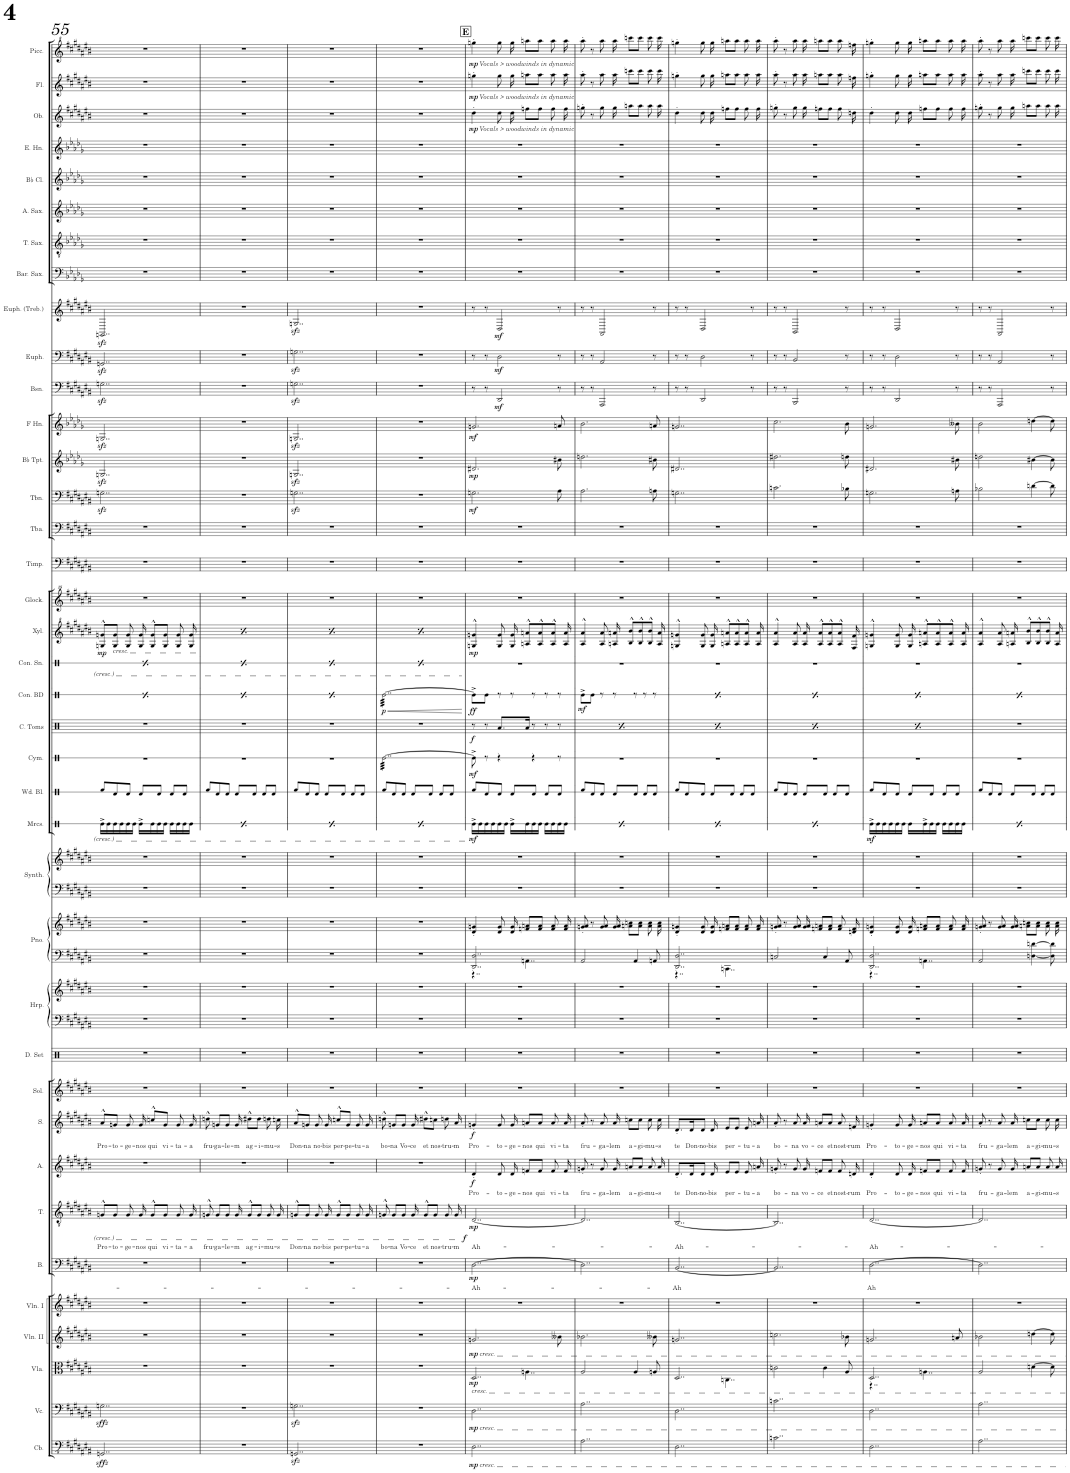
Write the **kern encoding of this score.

**kern	**dynam	**kern	**dynam	**kern	**dynam	**kern	**dynam	**kern	**kern	**text	**dynam	**kern	**text	**dynam	**kern	**text	**dynam	**kern	**text	**dynam	**kern	**kern	**kern	**kern	**kern	**kern	**kern	**kern	**kern	**dynam	**kern	**kern	**dynam	**kern	**dynam	**kern	**dynam	**kern	**dynam	**kern	**dynam	**kern	**kern	**kern	**kern	**dynam	**kern	**dynam	**kern	**dynam	**kern	**dynam	**kern	**dynam	**kern	**dynam	**kern	**kern	**kern	**kern	**kern	**kern	**dynam	**kern	**dynam	**kern	**dynam
*part38	*part38	*part37	*part37	*part36	*part36	*part35	*part35	*part34	*part33	*part33	*part33	*part32	*part32	*part32	*part31	*part31	*part31	*part30	*part30	*part30	*part29	*part28	*part27	*part27	*part26	*part26	*part25	*part25	*part24	*part24	*part23	*part22	*part22	*part21	*part21	*part20	*part20	*part19	*part19	*part18	*part18	*part17	*part16	*part15	*part14	*part14	*part13	*part13	*part12	*part12	*part11	*part11	*part10	*part10	*part9	*part9	*part8	*part7	*part6	*part5	*part4	*part3	*part3	*part2	*part2	*part1	*part1
*staff41	*staff41	*staff40	*staff40	*staff39	*staff39	*staff38	*staff38	*staff37	*staff36	*staff36	*staff36	*staff35	*staff35	*staff35	*staff34	*staff34	*staff34	*staff33	*staff33	*staff33	*staff32	*staff31	*staff30	*staff29	*staff28	*staff27	*staff26	*staff25	*staff24	*staff24	*staff23	*staff22	*staff22	*staff21	*staff21	*staff20	*staff20	*staff19	*staff19	*staff18	*staff18	*staff17	*staff16	*staff15	*staff14	*staff14	*staff13	*staff13	*staff12	*staff12	*staff11	*staff11	*staff10	*staff10	*staff9	*staff9	*staff8	*staff7	*staff6	*staff5	*staff4	*staff3	*staff3	*staff2	*staff2	*staff1	*staff1
*I"Contrabass	*	*I"Violoncello	*	*I"Viola	*	*I"Violin II	*	*I"Violin I	*I"Bass	*	*	*I"Tenor	*	*	*I"Alto	*	*	*I"Soprano	*	*	*I"Solo	*I"Drumset	*I"Harp	*	*I"Piano	*	*I"Bass Synthesizer	*	*I"Maracas	*	*I"Wood Blocks	*I"Cymbal	*	*I"Concert Toms	*	*I"Concert Bass Drum	*	*I"Concert Snare Drum	*	*I"Xylophone	*	*I"Glockenspiel	*I"Timpani	*I"Tuba	*I"Trombone	*	*I"Bb Trumpet	*	*I"Horn in F	*	*I"Bassoon	*	*I"Euphonium	*	*I"Euphonium (Treble Clef)	*	*I"Baritone Saxophone	*I"Tenor Saxophone	*I"Alto Saxophone	*I"Bb Clarinet	*I"English Horn	*I"Oboe	*	*I"Flute	*	*I"Piccolo	*
*I'Cb.	*	*I'Vc.	*	*I'Vla.	*	*I'Vln. II	*	*I'Vln. I	*I'B.	*	*	*I'T.	*	*	*I'A.	*	*	*I'S.	*	*	*I'Sol.	*I'D. Set	*I'Hrp.	*	*I'Pno.	*	*I'Synth.	*	*I'Mrcs.	*	*I'Wd. Bl.	*I'Cym.	*	*I'C. Toms	*	*I'Con. BD	*	*I'Con. Sn.	*	*I'Xyl.	*	*I'Glock.	*I'Timp.	*I'Tba.	*I'Tbn.	*	*I'Bb Tpt.	*	*	*	*I'Bsn.	*	*I'Euph.	*	*I'Euph. (Treb.)	*	*I'Bar. Sax.	*I'T. Sax.	*I'A. Sax.	*I'Bb Cl.	*I'E. Hn.	*I'Ob.	*	*I'Fl.	*	*I'Picc.	*
!!LO:PB:g=z
*clefFv4	*	*clefF4	*	*clefC3	*	*clefG2	*	*clefG2	*clefF4	*	*	*clefGv2	*	*	*clefG2	*	*	*clefG2	*	*	*clefG2	*clefX	*clefF4	*clefG2	*clefF4	*clefG2	*clefF4	*clefG2	*clefX	*	*clefX	*clefX	*	*clefX	*	*clefX	*	*clefX	*	*clefG^2	*	*clefG^^2	*clefF4	*clefF4	*clefF4	*	*clefG2	*	*clefG2	*	*clefF4	*	*clefF4	*	*clefG2	*	*clefF4	*clefGv2	*clefG2	*clefG2	*clefG2	*clefG2	*	*clefG2	*	*clefG^2	*
*ITrd7c12	*	*	*	*	*	*	*	*	*	*	*	*	*	*	*	*	*	*	*	*	*	*	*	*	*	*	*	*	*	*	*	*	*	*	*	*	*	*	*	*	*	*	*	*	*	*	*ITrd1c2	*	*ITrd4c7	*	*	*	*	*	*	*	*ITrd12c21	*ITrd8c14	*ITrd5c9	*ITrd1c2	*ITrd4c7	*	*	*	*	*ITrd-7c-12	*
*k[f#c#g#d#a#e#b#]	*	*k[f#c#g#d#a#e#b#]	*	*k[f#c#g#d#a#e#b#]	*	*k[f#c#g#d#a#e#b#]	*	*k[f#c#g#d#a#e#b#]	*k[f#c#g#d#a#e#b#]	*	*	*k[f#c#g#d#a#e#b#]	*	*	*k[f#c#g#d#a#e#b#]	*	*	*k[f#c#g#d#a#e#b#]	*	*	*k[f#c#g#d#a#e#b#]	*k[]	*k[f#c#g#d#a#e#b#]	*k[f#c#g#d#a#e#b#]	*k[f#c#g#d#a#e#b#]	*k[f#c#g#d#a#e#b#]	*k[f#c#g#d#a#e#b#]	*k[f#c#g#d#a#e#b#]	*k[]	*	*k[]	*k[]	*	*k[]	*	*k[]	*	*k[]	*	*k[f#c#g#d#a#e#b#]	*	*k[f#c#g#d#a#e#b#]	*k[f#c#g#d#a#e#b#]	*k[f#c#g#d#a#e#b#]	*k[f#c#g#d#a#e#b#]	*	*k[b-e-a-d-g-]	*	*k[b-e-a-d-g-]	*	*k[f#c#g#d#a#e#b#]	*	*k[f#c#g#d#a#e#b#]	*	*k[f#c#g#d#a#e#b#]	*	*k[b-e-a-d-g-]	*k[b-e-a-d-g-]	*k[b-e-a-d-g-]	*k[b-e-a-d-g-]	*k[b-e-a-d-g-]	*k[f#c#g#d#a#e#b#]	*	*k[f#c#g#d#a#e#b#]	*	*k[f#c#g#d#a#e#b#]	*
*M7/8	*	*M7/8	*	*M7/8	*	*M7/8	*	*M7/8	*M7/8	*	*	*M7/8	*	*	*M7/8	*	*	*M7/8	*	*	*M7/8	*M7/8	*M7/8	*M7/8	*M7/8	*M7/8	*M7/8	*M7/8	*M7/8	*	*M7/8	*M7/8	*	*M7/8	*	*M7/8	*	*M7/8	*	*M7/8	*	*M7/8	*M7/8	*M7/8	*M7/8	*	*M7/8	*	*M7/8	*	*M7/8	*	*M7/8	*	*M7/8	*	*M7/8	*M7/8	*M7/8	*M7/8	*M7/8	*M7/8	*	*M7/8	*	*M7/8	*
=55	=55	=55	=55	=55	=55	=55	=55	=55	=55	=55	=55	=55	=55	=55	=55	=55	=55	=55	=55	=55	=55	=55	=55	=55	=55	=55	=55	=55	=55	=55	=55	=55	=55	=55	=55	=55	=55	=55	=55	=55	=55	=55	=55	=55	=55	=55	=55	=55	=55	=55	=55	=55	=55	=55	=55	=55	=55	=55	=55	=55	=55	=55	=55	=55	=55	=55	=55
.	.	.	.	.	.	.	.	.	.	.	.	.	.	.	.	.	.	.	.	.	.	.	.	.	.	.	.	.	.	.	.	.	.	.	.	.	.	16qRe/LL	.	.	.	.	.	.	.	.	.	.	.	.	.	.	.	.	.	.	.	.	.	.	.	.	.	.	.	.	.
.	.	.	.	.	.	.	.	.	.	.	.	.	.	.	.	.	.	.	.	.	.	.	.	.	.	.	.	.	.	.	.	.	.	.	.	.	.	16qRe/JJ	.	.	.	.	.	.	.	.	.	.	.	.	.	.	.	.	.	.	.	.	.	.	.	.	.	.	.	.	.
!	!LO:DY:b	!	!LO:DY:b	!	!	!	!	!	!	!	!	!	!LO:LY:b	!	!	!	!	!	!LO:LY:b	!	!	!	!	!	!	!	!	!	!	!	!	!	!	!	!	!	!LO:DY:b	!	!LO:DY:b	!	!LO:DY:b	!	!	!	!	!	!	!	!	!	!	!	!	!	!	!	!	!	!	!	!	!	!	!	!	!	!
2..GGGn/	sffz	2..Gn\	sffz	2..r	.	2..r	.	2..r	2..r	.	.	8Gn^^/L	Pro-	.	2..r	.	.	8a#^^/L	Pro-	.	2..r	2..r	2..r	2..r	2..r	2..r	2..r	2..r	16Re^\LL	.	8Rf/L	2..r	.	2..r	.	8Re^\L	mf	16Re^\LL	mp	8gn/^^ 8ggn/^^L	mp	2..r	2..r	2..r	2..Gnzz<\	.	2..Gnzz</	.	2..Gnzz</	.	2..Gnzz<\	.	2..GGnzz</	.	2..GGnzz</	.	2..r	2..r	2..r	2..r	2..r	2..r	.	2..r	.	2..r	.
!	!	!	!	!	!	!	!	!	!	!	!	!	!	!	!	!	!	!	!	!	!	!	!	!	!	!	!	!	!	!	!	!	!	!	!	!	!	!LO:TX:b:i:t=cresc.	!	!	!	!	!	!	!	!	!	!	!	!	!	!	!	!	!	!	!	!	!	!	!	!	!	!	!	!	!
.	.	.	.	.	.	.	.	.	.	.	.	.	.	.	.	.	.	.	.	.	.	.	.	.	.	.	.	.	16Re\	.	.	.	.	.	.	.	.	16Re\	.	.	.	.	.	.	.	.	.	.	.	.	.	.	.	.	.	.	.	.	.	.	.	.	.	.	.	.	.
!	!	!	!	!	!	!	!	!	!	!	!	!	!	!	!	!	!	!	!	!	!	!	!	!	!	!	!	!	!	!	!	!	!	!	!	!	!	!	!	!LO:TX:b:i:t=cresc.	!	!	!	!	!	!	!	!	!	!	!	!	!	!	!	!	!	!	!	!	!	!	!	!	!	!	!
!	!	!	!	!	!	!	!	!	!	!	!	!	!LO:LY:b	!	!	!	!	!	!LO:LY:b	!	!	!	!	!	!	!	!	!	!	!	!	!	!	!	!	!	!	!	!	!	!	!	!	!	!	!	!	!	!	!	!	!	!	!	!	!	!	!	!	!	!	!	!	!	!	!	!
.	.	.	.	.	.	.	.	.	.	.	.	8G/J	-to-	.	.	.	.	8gn/J	-to-	.	.	.	.	.	.	.	.	.	16Re\	.	8Rd/	.	.	.	.	8Re\J	.	16Re^\	.	8g/ 8gg/J	.	.	.	.	.	.	.	.	.	.	.	.	.	.	.	.	.	.	.	.	.	.	.	.	.	.	.
.	.	.	.	.	.	.	.	.	.	.	.	.	.	.	.	.	.	.	.	.	.	.	.	.	.	.	.	.	16Re\	.	.	.	.	.	.	.	.	16Re\	.	.	.	.	.	.	.	.	.	.	.	.	.	.	.	.	.	.	.	.	.	.	.	.	.	.	.	.	.
!	!	!	!	!	!	!	!	!	!	!	!	!	!LO:LY:b	!	!	!	!	!	!LO:LY:b	!	!	!	!	!	!	!	!	!	!	!	!	!	!	!	!	!	!	!	!	!	!	!	!	!	!	!	!	!	!	!	!	!	!	!	!	!	!	!	!	!	!	!	!	!	!	!	!
.	.	.	.	.	.	.	.	.	.	.	.	8G/	-ge-	.	.	.	.	8g/	-ge-	.	.	.	.	.	.	.	.	.	16Re\	.	8Rd/J	.	.	.	.	8r	.	16Re^\	.	8g/ 8gg/	.	.	.	.	.	.	.	.	.	.	.	.	.	.	.	.	.	.	.	.	.	.	.	.	.	.	.
.	.	.	.	.	.	.	.	.	.	.	.	.	.	.	.	.	.	.	.	.	.	.	.	.	.	.	.	.	16Re\JJ	.	.	.	.	.	.	.	.	16Re\JJ	.	.	.	.	.	.	.	.	.	.	.	.	.	.	.	.	.	.	.	.	.	.	.	.	.	.	.	.	.
!	!	!	!	!	!	!	!	!	!	!	!	!	!LO:LY:b	!	!	!	!	!	!LO:LY:b	!	!	!	!	!	!	!	!	!	!	!	!	!	!	!	!	!	!	!	!	!	!	!	!	!	!	!	!	!	!	!	!	!	!	!	!	!	!	!	!	!	!	!	!	!	!	!	!
.	.	.	.	.	.	.	.	.	.	.	.	16G/	-nos	.	.	.	.	16g/	-nos	.	.	.	.	.	.	.	.	.	16Re^\LL	.	8Rd/L	.	.	.	.	8r	.	16Re\LL	.	16g/ 16gg/	.	.	.	.	.	.	.	.	.	.	.	.	.	.	.	.	.	.	.	.	.	.	.	.	.	.	.
!	!	!	!	!	!	!	!	!	!	!	!	!	!LO:LY:b	!	!	!	!	!	!LO:LY:b	!	!	!	!	!	!	!	!	!	!	!	!	!	!	!	!	!	!	!	!	!	!	!	!	!	!	!	!	!	!	!	!	!	!	!	!	!	!	!	!	!	!	!	!	!	!	!	!
.	.	.	.	.	.	.	.	.	.	.	.	8G^^/L	qui	.	.	.	.	8ccn^^/L	qui	.	.	.	.	.	.	.	.	.	16Re\	.	.	.	.	.	.	.	.	16Re^\	.	8g/^^ 8gg/^^L	.	.	.	.	.	.	.	.	.	.	.	.	.	.	.	.	.	.	.	.	.	.	.	.	.	.	.
.	.	.	.	.	.	.	.	.	.	.	.	.	.	.	.	.	.	.	.	.	.	.	.	.	.	.	.	.	16Re\	.	8Rd/J	.	.	.	.	8r	.	16Re\	.	.	.	.	.	.	.	.	.	.	.	.	.	.	.	.	.	.	.	.	.	.	.	.	.	.	.	.	.
!	!	!	!	!	!	!	!	!	!	!	!	!	!LO:LY:b	!	!	!	!	!	!LO:LY:b	!	!	!	!	!	!	!	!	!	!	!	!	!	!	!	!	!	!	!	!	!	!	!	!	!	!	!	!	!	!	!	!	!	!	!	!	!	!	!	!	!	!	!	!	!	!	!	!
.	.	.	.	.	.	.	.	.	.	.	.	8G/J	vi-	.	.	.	.	8g/J	vi-	.	.	.	.	.	.	.	.	.	16Re\JJ	.	.	.	.	.	.	.	.	16Re^\JJ	.	8g/ 8gg/J	.	.	.	.	.	.	.	.	.	.	.	.	.	.	.	.	.	.	.	.	.	.	.	.	.	.	.
.	.	.	.	.	.	.	.	.	.	.	.	.	.	.	.	.	.	.	.	.	.	.	.	.	.	.	.	.	16Re\LL	.	8Rd/L	.	.	.	.	8r	.	16Re\LL	.	.	.	.	.	.	.	.	.	.	.	.	.	.	.	.	.	.	.	.	.	.	.	.	.	.	.	.	.
!	!	!	!	!	!	!	!	!	!	!	!	!	!LO:LY:b	!	!	!	!	!	!LO:LY:b	!	!	!	!	!	!	!	!	!	!	!	!	!	!	!	!	!	!	!	!	!	!	!	!	!	!	!	!	!	!	!	!	!	!	!	!	!	!	!	!	!	!	!	!	!	!	!	!
.	.	.	.	.	.	.	.	.	.	.	.	8G/	-ta-	.	.	.	.	8g/	-ta-	.	.	.	.	.	.	.	.	.	16Re\	.	.	.	.	.	.	.	.	16Re^\	.	8g/ 8gg/	.	.	.	.	.	.	.	.	.	.	.	.	.	.	.	.	.	.	.	.	.	.	.	.	.	.	.
.	.	.	.	.	.	.	.	.	.	.	.	.	.	.	.	.	.	.	.	.	.	.	.	.	.	.	.	.	16Re\	.	8Rd/J	.	.	.	.	8r	.	16Re\	.	.	.	.	.	.	.	.	.	.	.	.	.	.	.	.	.	.	.	.	.	.	.	.	.	.	.	.	.
!	!	!	!	!	!	!	!	!	!	!	!	!	!LO:LY:b	!	!	!	!	!	!LO:LY:b	!	!	!	!	!	!	!	!	!	!	!	!	!	!	!	!	!	!	!	!	!	!	!	!	!	!	!	!	!	!	!	!	!	!	!	!	!	!	!	!	!	!	!	!	!	!	!	!
*	*	*	*	*	*	*	*	*	*	*	*	*	*	*	*	*	*	*	*	*	*	*	*	*	*	*	*	*	*	*	*	*	*	*	*	*	*	*tremolo	*	*	*	*	*	*	*	*	*	*	*	*	*	*	*	*	*	*	*	*	*	*	*	*	*	*	*	*	*
.	.	.	.	.	.	.	.	.	.	.	.	16G/	a	.	.	.	.	16g/	a	.	.	.	.	.	.	.	.	.	16Re\JJ	.	.	.	.	.	.	.	.	128Re\	.	16g/ 16gg/	.	.	.	.	.	.	.	.	.	.	.	.	.	.	.	.	.	.	.	.	.	.	.	.	.	.	.
.	.	.	.	.	.	.	.	.	.	.	.	.	.	.	.	.	.	.	.	.	.	.	.	.	.	.	.	.	.	.	.	.	.	.	.	.	.	128Re\	.	.	.	.	.	.	.	.	.	.	.	.	.	.	.	.	.	.	.	.	.	.	.	.	.	.	.	.	.
.	.	.	.	.	.	.	.	.	.	.	.	.	.	.	.	.	.	.	.	.	.	.	.	.	.	.	.	.	.	.	.	.	.	.	.	.	.	128Re\	.	.	.	.	.	.	.	.	.	.	.	.	.	.	.	.	.	.	.	.	.	.	.	.	.	.	.	.	.
.	.	.	.	.	.	.	.	.	.	.	.	.	.	.	.	.	.	.	.	.	.	.	.	.	.	.	.	.	.	.	.	.	.	.	.	.	.	128Re\	.	.	.	.	.	.	.	.	.	.	.	.	.	.	.	.	.	.	.	.	.	.	.	.	.	.	.	.	.
.	.	.	.	.	.	.	.	.	.	.	.	.	.	.	.	.	.	.	.	.	.	.	.	.	.	.	.	.	.	.	.	.	.	.	.	.	.	128Re\	.	.	.	.	.	.	.	.	.	.	.	.	.	.	.	.	.	.	.	.	.	.	.	.	.	.	.	.	.
.	.	.	.	.	.	.	.	.	.	.	.	.	.	.	.	.	.	.	.	.	.	.	.	.	.	.	.	.	.	.	.	.	.	.	.	.	.	128Re\	.	.	.	.	.	.	.	.	.	.	.	.	.	.	.	.	.	.	.	.	.	.	.	.	.	.	.	.	.
.	.	.	.	.	.	.	.	.	.	.	.	.	.	.	.	.	.	.	.	.	.	.	.	.	.	.	.	.	.	.	.	.	.	.	.	.	.	128Re\	.	.	.	.	.	.	.	.	.	.	.	.	.	.	.	.	.	.	.	.	.	.	.	.	.	.	.	.	.
.	.	.	.	.	.	.	.	.	.	.	.	.	.	.	.	.	.	.	.	.	.	.	.	.	.	.	.	.	.	.	.	.	.	.	.	.	.	128Re\JJJJJ	.	.	.	.	.	.	.	.	.	.	.	.	.	.	.	.	.	.	.	.	.	.	.	.	.	.	.	.	.
*	*	*	*	*	*	*	*	*	*	*	*	*	*	*	*	*	*	*	*	*	*	*	*	*	*	*	*	*	*	*	*	*	*	*	*	*	*	*Xtremolo	*	*	*	*	*	*	*	*	*	*	*	*	*	*	*	*	*	*	*	*	*	*	*	*	*	*	*	*	*
=56	=56	=56	=56	=56	=56	=56	=56	=56	=56	=56	=56	=56	=56	=56	=56	=56	=56	=56	=56	=56	=56	=56	=56	=56	=56	=56	=56	=56	=56	=56	=56	=56	=56	=56	=56	=56	=56	=56	=56	=56	=56	=56	=56	=56	=56	=56	=56	=56	=56	=56	=56	=56	=56	=56	=56	=56	=56	=56	=56	=56	=56	=56	=56	=56	=56	=56	=56
.	.	.	.	.	.	.	.	.	.	.	.	.	.	.	.	.	.	.	.	.	.	.	.	.	.	.	.	.	.	.	.	.	.	.	.	.	.	16qRe/LL	.	.	.	.	.	.	.	.	.	.	.	.	.	.	.	.	.	.	.	.	.	.	.	.	.	.	.	.	.
.	.	.	.	.	.	.	.	.	.	.	.	.	.	.	.	.	.	.	.	.	.	.	.	.	.	.	.	.	.	.	.	.	.	.	.	.	.	16qRe/JJ	.	.	.	.	.	.	.	.	.	.	.	.	.	.	.	.	.	.	.	.	.	.	.	.	.	.	.	.	.
!	!	!	!	!	!	!	!	!	!	!	!	!	!LO:LY:b	!	!	!	!	!	!LO:LY:b	!	!	!	!	!	!	!	!	!	!	!	!	!	!	!	!	!	!LO:DY:b	!	!LO:DY:b	!	!LO:DY:b	!	!	!	!	!	!	!	!	!	!	!	!	!	!	!	!	!	!	!	!	!	!	!	!	!	!
2..r	.	2..r	.	2..r	.	2..r	.	2..r	2..r	.	.	8Gn^^/	fru-	.	2..r	.	.	8ddn^^\	fru-	.	2..r	2..r	2..r	2..r	2..r	2..r	2..r	2..r	16Re^\LL	.	8Rf/L	2..r	.	2..r	.	8Re^\L	mf	16Re^\LL	mp	8gn/^^ 8ggn/^^L	mp	2..r	2..r	2..r	2..r	.	2..r	.	2..r	.	2..r	.	2..r	.	2..r	.	2..r	2..r	2..r	2..r	2..r	2..r	.	2..r	.	2..r	.
!	!	!	!	!	!	!	!	!	!	!	!	!	!	!	!	!	!	!	!	!	!	!	!	!	!	!	!	!	!	!	!	!	!	!	!	!	!	!LO:TX:b:i:t=cresc.	!	!	!	!	!	!	!	!	!	!	!	!	!	!	!	!	!	!	!	!	!	!	!	!	!	!	!	!	!
.	.	.	.	.	.	.	.	.	.	.	.	.	.	.	.	.	.	.	.	.	.	.	.	.	.	.	.	.	16Re\	.	.	.	.	.	.	.	.	16Re\	.	.	.	.	.	.	.	.	.	.	.	.	.	.	.	.	.	.	.	.	.	.	.	.	.	.	.	.	.
!	!	!	!	!	!	!	!	!	!	!	!	!	!	!	!	!	!	!	!	!	!	!	!	!	!	!	!	!	!	!	!	!	!	!	!	!	!	!	!	!LO:TX:b:i:t=cresc.	!	!	!	!	!	!	!	!	!	!	!	!	!	!	!	!	!	!	!	!	!	!	!	!	!	!	!
!	!	!	!	!	!	!	!	!	!	!	!	!	!LO:LY:b	!	!	!	!	!	!LO:LY:b	!	!	!	!	!	!	!	!	!	!	!	!	!	!	!	!	!	!	!	!	!	!	!	!	!	!	!	!	!	!	!	!	!	!	!	!	!	!	!	!	!	!	!	!	!	!	!	!
.	.	.	.	.	.	.	.	.	.	.	.	8G/L	-ga-	.	.	.	.	8gn/L	-ga-	.	.	.	.	.	.	.	.	.	16Re\	.	8Rd/	.	.	.	.	8Re\J	.	16Re^\	.	8g/ 8gg/J	.	.	.	.	.	.	.	.	.	.	.	.	.	.	.	.	.	.	.	.	.	.	.	.	.	.	.
.	.	.	.	.	.	.	.	.	.	.	.	.	.	.	.	.	.	.	.	.	.	.	.	.	.	.	.	.	16Re\	.	.	.	.	.	.	.	.	16Re\	.	.	.	.	.	.	.	.	.	.	.	.	.	.	.	.	.	.	.	.	.	.	.	.	.	.	.	.	.
!	!	!	!	!	!	!	!	!	!	!	!	!	!LO:LY:b	!	!	!	!	!	!LO:LY:b	!	!	!	!	!	!	!	!	!	!	!	!	!	!	!	!	!	!	!	!	!	!	!	!	!	!	!	!	!	!	!	!	!	!	!	!	!	!	!	!	!	!	!	!	!	!	!	!
.	.	.	.	.	.	.	.	.	.	.	.	8G/J	-le-	.	.	.	.	8g/J	-le-	.	.	.	.	.	.	.	.	.	16Re\	.	8Rd/J	.	.	.	.	8r	.	16Re^\	.	8g/ 8gg/	.	.	.	.	.	.	.	.	.	.	.	.	.	.	.	.	.	.	.	.	.	.	.	.	.	.	.
.	.	.	.	.	.	.	.	.	.	.	.	.	.	.	.	.	.	.	.	.	.	.	.	.	.	.	.	.	16Re\JJ	.	.	.	.	.	.	.	.	16Re\JJ	.	.	.	.	.	.	.	.	.	.	.	.	.	.	.	.	.	.	.	.	.	.	.	.	.	.	.	.	.
!	!	!	!	!	!	!	!	!	!	!	!	!	!LO:LY:b	!	!	!	!	!	!LO:LY:b	!	!	!	!	!	!	!	!	!	!	!	!	!	!	!	!	!	!	!	!	!	!	!	!	!	!	!	!	!	!	!	!	!	!	!	!	!	!	!	!	!	!	!	!	!	!	!	!
.	.	.	.	.	.	.	.	.	.	.	.	16G/	-m	.	.	.	.	16g/	-m	.	.	.	.	.	.	.	.	.	16Re^\LL	.	8Rd/L	.	.	.	.	8r	.	16Re\LL	.	16g/ 16gg/	.	.	.	.	.	.	.	.	.	.	.	.	.	.	.	.	.	.	.	.	.	.	.	.	.	.	.
!	!	!	!	!	!	!	!	!	!	!	!	!	!LO:LY:b	!	!	!	!	!	!LO:LY:b	!	!	!	!	!	!	!	!	!	!	!	!	!	!	!	!	!	!	!	!	!	!	!	!	!	!	!	!	!	!	!	!	!	!	!	!	!	!	!	!	!	!	!	!	!	!	!	!
.	.	.	.	.	.	.	.	.	.	.	.	8G^^/L	ag-	.	.	.	.	8dd#X^^\L	ag-	.	.	.	.	.	.	.	.	.	16Re\	.	.	.	.	.	.	.	.	16Re^\	.	8g/^^ 8gg/^^L	.	.	.	.	.	.	.	.	.	.	.	.	.	.	.	.	.	.	.	.	.	.	.	.	.	.	.
.	.	.	.	.	.	.	.	.	.	.	.	.	.	.	.	.	.	.	.	.	.	.	.	.	.	.	.	.	16Re\	.	8Rd/J	.	.	.	.	8r	.	16Re\	.	.	.	.	.	.	.	.	.	.	.	.	.	.	.	.	.	.	.	.	.	.	.	.	.	.	.	.	.
!	!	!	!	!	!	!	!	!	!	!	!	!	!LO:LY:b	!	!	!	!	!	!LO:LY:b	!	!	!	!	!	!	!	!	!	!	!	!	!	!	!	!	!	!	!	!	!	!	!	!	!	!	!	!	!	!	!	!	!	!	!	!	!	!	!	!	!	!	!	!	!	!	!	!
.	.	.	.	.	.	.	.	.	.	.	.	8G/J	-i-	.	.	.	.	8dd#\J	-i-	.	.	.	.	.	.	.	.	.	16Re\JJ	.	.	.	.	.	.	.	.	16Re^\JJ	.	8g/ 8gg/J	.	.	.	.	.	.	.	.	.	.	.	.	.	.	.	.	.	.	.	.	.	.	.	.	.	.	.
.	.	.	.	.	.	.	.	.	.	.	.	.	.	.	.	.	.	.	.	.	.	.	.	.	.	.	.	.	16Re\LL	.	8Rd/L	.	.	.	.	8r	.	16Re\LL	.	.	.	.	.	.	.	.	.	.	.	.	.	.	.	.	.	.	.	.	.	.	.	.	.	.	.	.	.
!	!	!	!	!	!	!	!	!	!	!	!	!	!LO:LY:b	!	!	!	!	!	!LO:LY:b	!	!	!	!	!	!	!	!	!	!	!	!	!	!	!	!	!	!	!	!	!	!	!	!	!	!	!	!	!	!	!	!	!	!	!	!	!	!	!	!	!	!	!	!	!	!	!	!
.	.	.	.	.	.	.	.	.	.	.	.	8G/	-mu-	.	.	.	.	8ddn\	-mu-	.	.	.	.	.	.	.	.	.	16Re\	.	.	.	.	.	.	.	.	16Re^\	.	8g/ 8gg/	.	.	.	.	.	.	.	.	.	.	.	.	.	.	.	.	.	.	.	.	.	.	.	.	.	.	.
.	.	.	.	.	.	.	.	.	.	.	.	.	.	.	.	.	.	.	.	.	.	.	.	.	.	.	.	.	16Re\	.	8Rd/J	.	.	.	.	8r	.	16Re\	.	.	.	.	.	.	.	.	.	.	.	.	.	.	.	.	.	.	.	.	.	.	.	.	.	.	.	.	.
!	!	!	!	!	!	!	!	!	!	!	!	!	!LO:LY:b	!	!	!	!	!	!LO:LY:b	!	!	!	!	!	!	!	!	!	!	!	!	!	!	!	!	!	!	!	!	!	!	!	!	!	!	!	!	!	!	!	!	!	!	!	!	!	!	!	!	!	!	!	!	!	!	!	!
*	*	*	*	*	*	*	*	*	*	*	*	*	*	*	*	*	*	*	*	*	*	*	*	*	*	*	*	*	*	*	*	*	*	*	*	*	*	*tremolo	*	*	*	*	*	*	*	*	*	*	*	*	*	*	*	*	*	*	*	*	*	*	*	*	*	*	*	*	*
.	.	.	.	.	.	.	.	.	.	.	.	16G/	-s	.	.	.	.	16ccn\	-s	.	.	.	.	.	.	.	.	.	16Re\JJ	.	.	.	.	.	.	.	.	128Re\	.	16g/ 16gg/	.	.	.	.	.	.	.	.	.	.	.	.	.	.	.	.	.	.	.	.	.	.	.	.	.	.	.
.	.	.	.	.	.	.	.	.	.	.	.	.	.	.	.	.	.	.	.	.	.	.	.	.	.	.	.	.	.	.	.	.	.	.	.	.	.	128Re\	.	.	.	.	.	.	.	.	.	.	.	.	.	.	.	.	.	.	.	.	.	.	.	.	.	.	.	.	.
.	.	.	.	.	.	.	.	.	.	.	.	.	.	.	.	.	.	.	.	.	.	.	.	.	.	.	.	.	.	.	.	.	.	.	.	.	.	128Re\	.	.	.	.	.	.	.	.	.	.	.	.	.	.	.	.	.	.	.	.	.	.	.	.	.	.	.	.	.
.	.	.	.	.	.	.	.	.	.	.	.	.	.	.	.	.	.	.	.	.	.	.	.	.	.	.	.	.	.	.	.	.	.	.	.	.	.	128Re\	.	.	.	.	.	.	.	.	.	.	.	.	.	.	.	.	.	.	.	.	.	.	.	.	.	.	.	.	.
.	.	.	.	.	.	.	.	.	.	.	.	.	.	.	.	.	.	.	.	.	.	.	.	.	.	.	.	.	.	.	.	.	.	.	.	.	.	128Re\	.	.	.	.	.	.	.	.	.	.	.	.	.	.	.	.	.	.	.	.	.	.	.	.	.	.	.	.	.
.	.	.	.	.	.	.	.	.	.	.	.	.	.	.	.	.	.	.	.	.	.	.	.	.	.	.	.	.	.	.	.	.	.	.	.	.	.	128Re\	.	.	.	.	.	.	.	.	.	.	.	.	.	.	.	.	.	.	.	.	.	.	.	.	.	.	.	.	.
.	.	.	.	.	.	.	.	.	.	.	.	.	.	.	.	.	.	.	.	.	.	.	.	.	.	.	.	.	.	.	.	.	.	.	.	.	.	128Re\	.	.	.	.	.	.	.	.	.	.	.	.	.	.	.	.	.	.	.	.	.	.	.	.	.	.	.	.	.
.	.	.	.	.	.	.	.	.	.	.	.	.	.	.	.	.	.	.	.	.	.	.	.	.	.	.	.	.	.	.	.	.	.	.	.	.	.	128Re\JJJJJ	.	.	.	.	.	.	.	.	.	.	.	.	.	.	.	.	.	.	.	.	.	.	.	.	.	.	.	.	.
*	*	*	*	*	*	*	*	*	*	*	*	*	*	*	*	*	*	*	*	*	*	*	*	*	*	*	*	*	*	*	*	*	*	*	*	*	*	*Xtremolo	*	*	*	*	*	*	*	*	*	*	*	*	*	*	*	*	*	*	*	*	*	*	*	*	*	*	*	*	*
=57	=57	=57	=57	=57	=57	=57	=57	=57	=57	=57	=57	=57	=57	=57	=57	=57	=57	=57	=57	=57	=57	=57	=57	=57	=57	=57	=57	=57	=57	=57	=57	=57	=57	=57	=57	=57	=57	=57	=57	=57	=57	=57	=57	=57	=57	=57	=57	=57	=57	=57	=57	=57	=57	=57	=57	=57	=57	=57	=57	=57	=57	=57	=57	=57	=57	=57	=57
.	.	.	.	.	.	.	.	.	.	.	.	.	.	.	.	.	.	.	.	.	.	.	.	.	.	.	.	.	.	.	.	.	.	.	.	.	.	16qRe/LL	.	.	.	.	.	.	.	.	.	.	.	.	.	.	.	.	.	.	.	.	.	.	.	.	.	.	.	.	.
.	.	.	.	.	.	.	.	.	.	.	.	.	.	.	.	.	.	.	.	.	.	.	.	.	.	.	.	.	.	.	.	.	.	.	.	.	.	16qRe/JJ	.	.	.	.	.	.	.	.	.	.	.	.	.	.	.	.	.	.	.	.	.	.	.	.	.	.	.	.	.
!	!	!	!	!	!	!	!	!	!	!	!	!	!LO:LY:b	!	!	!	!	!	!LO:LY:b	!	!	!	!	!	!	!	!	!	!	!	!	!	!	!	!	!	!LO:DY:b	!	!LO:DY:b	!	!LO:DY:b	!	!	!	!	!	!	!	!	!	!	!	!	!	!	!	!	!	!	!	!	!	!	!	!	!	!
2..GGGnzz</	.	2..Gnzz<\	.	2..r	.	2..r	.	2..r	2..r	.	.	8Gn^^/L	Don-	.	2..r	.	.	8a#^^/L	Don-	.	2..r	2..r	2..r	2..r	2..r	2..r	2..r	2..r	16Re^\LL	.	8Rf/L	2..r	.	2..r	.	8Re^\L	mf	16Re^\LL	mp	8gn/^^ 8ggn/^^L	mp	2..r	2..r	2..r	2..Gnzz<\	.	2..Gnzz</	.	2..Gnzz</	.	2..Gnzz<\	.	2..Gnzz<\	.	2..Gnzz</	.	2..r	2..r	2..r	2..r	2..r	2..r	.	2..r	.	2..r	.
!	!	!	!	!	!	!	!	!	!	!	!	!	!	!	!	!	!	!	!	!	!	!	!	!	!	!	!	!	!	!	!	!	!	!	!	!	!	!LO:TX:b:i:t=cresc.	!	!	!	!	!	!	!	!	!	!	!	!	!	!	!	!	!	!	!	!	!	!	!	!	!	!	!	!	!
.	.	.	.	.	.	.	.	.	.	.	.	.	.	.	.	.	.	.	.	.	.	.	.	.	.	.	.	.	16Re\	.	.	.	.	.	.	.	.	16Re\	.	.	.	.	.	.	.	.	.	.	.	.	.	.	.	.	.	.	.	.	.	.	.	.	.	.	.	.	.
!	!	!	!	!	!	!	!	!	!	!	!	!	!	!	!	!	!	!	!	!	!	!	!	!	!	!	!	!	!	!	!	!	!	!	!	!	!	!	!	!LO:TX:b:i:t=cresc.	!	!	!	!	!	!	!	!	!	!	!	!	!	!	!	!	!	!	!	!	!	!	!	!	!	!	!
!	!	!	!	!	!	!	!	!	!	!	!	!	!LO:LY:b	!	!	!	!	!	!LO:LY:b	!	!	!	!	!	!	!	!	!	!	!	!	!	!	!	!	!	!	!	!	!	!	!	!	!	!	!	!	!	!	!	!	!	!	!	!	!	!	!	!	!	!	!	!	!	!	!	!
.	.	.	.	.	.	.	.	.	.	.	.	8G/J	-na	.	.	.	.	8gn/J	-na	.	.	.	.	.	.	.	.	.	16Re\	.	8Rd/	.	.	.	.	8Re\J	.	16Re^\	.	8g/ 8gg/J	.	.	.	.	.	.	.	.	.	.	.	.	.	.	.	.	.	.	.	.	.	.	.	.	.	.	.
.	.	.	.	.	.	.	.	.	.	.	.	.	.	.	.	.	.	.	.	.	.	.	.	.	.	.	.	.	16Re\	.	.	.	.	.	.	.	.	16Re\	.	.	.	.	.	.	.	.	.	.	.	.	.	.	.	.	.	.	.	.	.	.	.	.	.	.	.	.	.
!	!	!	!	!	!	!	!	!	!	!	!	!	!LO:LY:b	!	!	!	!	!	!LO:LY:b	!	!	!	!	!	!	!	!	!	!	!	!	!	!	!	!	!	!	!	!	!	!	!	!	!	!	!	!	!	!	!	!	!	!	!	!	!	!	!	!	!	!	!	!	!	!	!	!
.	.	.	.	.	.	.	.	.	.	.	.	8G/	no-	.	.	.	.	8g/	no-	.	.	.	.	.	.	.	.	.	16Re\	.	8Rd/J	.	.	.	.	8r	.	16Re^\	.	8g/ 8gg/	.	.	.	.	.	.	.	.	.	.	.	.	.	.	.	.	.	.	.	.	.	.	.	.	.	.	.
.	.	.	.	.	.	.	.	.	.	.	.	.	.	.	.	.	.	.	.	.	.	.	.	.	.	.	.	.	16Re\JJ	.	.	.	.	.	.	.	.	16Re\JJ	.	.	.	.	.	.	.	.	.	.	.	.	.	.	.	.	.	.	.	.	.	.	.	.	.	.	.	.	.
!	!	!	!	!	!	!	!	!	!	!	!	!	!LO:LY:b	!	!	!	!	!	!LO:LY:b	!	!	!	!	!	!	!	!	!	!	!	!	!	!	!	!	!	!	!	!	!	!	!	!	!	!	!	!	!	!	!	!	!	!	!	!	!	!	!	!	!	!	!	!	!	!	!	!
.	.	.	.	.	.	.	.	.	.	.	.	16G/	-bis	.	.	.	.	16g/	-bis	.	.	.	.	.	.	.	.	.	16Re^\LL	.	8Rd/L	.	.	.	.	8r	.	16Re\LL	.	16g/ 16gg/	.	.	.	.	.	.	.	.	.	.	.	.	.	.	.	.	.	.	.	.	.	.	.	.	.	.	.
!	!	!	!	!	!	!	!	!	!	!	!	!	!LO:LY:b	!	!	!	!	!	!LO:LY:b	!	!	!	!	!	!	!	!	!	!	!	!	!	!	!	!	!	!	!	!	!	!	!	!	!	!	!	!	!	!	!	!	!	!	!	!	!	!	!	!	!	!	!	!	!	!	!	!
.	.	.	.	.	.	.	.	.	.	.	.	8G^^/L	per-	.	.	.	.	8ccn^^/L	per-	.	.	.	.	.	.	.	.	.	16Re\	.	.	.	.	.	.	.	.	16Re^\	.	8g/^^ 8gg/^^L	.	.	.	.	.	.	.	.	.	.	.	.	.	.	.	.	.	.	.	.	.	.	.	.	.	.	.
.	.	.	.	.	.	.	.	.	.	.	.	.	.	.	.	.	.	.	.	.	.	.	.	.	.	.	.	.	16Re\	.	8Rd/J	.	.	.	.	8r	.	16Re\	.	.	.	.	.	.	.	.	.	.	.	.	.	.	.	.	.	.	.	.	.	.	.	.	.	.	.	.	.
!	!	!	!	!	!	!	!	!	!	!	!	!	!LO:LY:b	!	!	!	!	!	!LO:LY:b	!	!	!	!	!	!	!	!	!	!	!	!	!	!	!	!	!	!	!	!	!	!	!	!	!	!	!	!	!	!	!	!	!	!	!	!	!	!	!	!	!	!	!	!	!	!	!	!
.	.	.	.	.	.	.	.	.	.	.	.	8G/J	-pe-	.	.	.	.	8g/J	-pe-	.	.	.	.	.	.	.	.	.	16Re\JJ	.	.	.	.	.	.	.	.	16Re^\JJ	.	8g/ 8gg/J	.	.	.	.	.	.	.	.	.	.	.	.	.	.	.	.	.	.	.	.	.	.	.	.	.	.	.
.	.	.	.	.	.	.	.	.	.	.	.	.	.	.	.	.	.	.	.	.	.	.	.	.	.	.	.	.	16Re\LL	.	8Rd/L	.	.	.	.	8r	.	16Re\LL	.	.	.	.	.	.	.	.	.	.	.	.	.	.	.	.	.	.	.	.	.	.	.	.	.	.	.	.	.
!	!	!	!	!	!	!	!	!	!	!	!	!	!LO:LY:b	!	!	!	!	!	!LO:LY:b	!	!	!	!	!	!	!	!	!	!	!	!	!	!	!	!	!	!	!	!	!	!	!	!	!	!	!	!	!	!	!	!	!	!	!	!	!	!	!	!	!	!	!	!	!	!	!	!
.	.	.	.	.	.	.	.	.	.	.	.	8G/	-tu-	.	.	.	.	8g/	-tu-	.	.	.	.	.	.	.	.	.	16Re\	.	.	.	.	.	.	.	.	16Re^\	.	8g/ 8gg/	.	.	.	.	.	.	.	.	.	.	.	.	.	.	.	.	.	.	.	.	.	.	.	.	.	.	.
.	.	.	.	.	.	.	.	.	.	.	.	.	.	.	.	.	.	.	.	.	.	.	.	.	.	.	.	.	16Re\	.	8Rd/J	.	.	.	.	8r	.	16Re\	.	.	.	.	.	.	.	.	.	.	.	.	.	.	.	.	.	.	.	.	.	.	.	.	.	.	.	.	.
!	!	!	!	!	!	!	!	!	!	!	!	!	!LO:LY:b	!LO:DY:b	!	!	!	!	!LO:LY:b	!	!	!	!	!	!	!	!	!	!	!	!	!	!	!	!	!	!	!	!	!	!	!	!	!	!	!	!	!	!	!	!	!	!	!	!	!	!	!	!	!	!	!	!	!	!	!	!
*	*	*	*	*	*	*	*	*	*	*	*	*	*	*	*	*	*	*	*	*	*	*	*	*	*	*	*	*	*	*	*	*	*	*	*	*	*	*tremolo	*	*	*	*	*	*	*	*	*	*	*	*	*	*	*	*	*	*	*	*	*	*	*	*	*	*	*	*	*
.	.	.	.	.	.	.	.	.	.	.	.	16G/	-a	f	.	.	.	16g/	-a	.	.	.	.	.	.	.	.	.	16Re\JJ	.	.	.	.	.	.	.	.	128Re\	.	16g/ 16gg/	.	.	.	.	.	.	.	.	.	.	.	.	.	.	.	.	.	.	.	.	.	.	.	.	.	.	.
.	.	.	.	.	.	.	.	.	.	.	.	.	.	.	.	.	.	.	.	.	.	.	.	.	.	.	.	.	.	.	.	.	.	.	.	.	.	128Re\	.	.	.	.	.	.	.	.	.	.	.	.	.	.	.	.	.	.	.	.	.	.	.	.	.	.	.	.	.
.	.	.	.	.	.	.	.	.	.	.	.	.	.	.	.	.	.	.	.	.	.	.	.	.	.	.	.	.	.	.	.	.	.	.	.	.	.	128Re\	.	.	.	.	.	.	.	.	.	.	.	.	.	.	.	.	.	.	.	.	.	.	.	.	.	.	.	.	.
.	.	.	.	.	.	.	.	.	.	.	.	.	.	.	.	.	.	.	.	.	.	.	.	.	.	.	.	.	.	.	.	.	.	.	.	.	.	128Re\	.	.	.	.	.	.	.	.	.	.	.	.	.	.	.	.	.	.	.	.	.	.	.	.	.	.	.	.	.
.	.	.	.	.	.	.	.	.	.	.	.	.	.	.	.	.	.	.	.	.	.	.	.	.	.	.	.	.	.	.	.	.	.	.	.	.	.	128Re\	.	.	.	.	.	.	.	.	.	.	.	.	.	.	.	.	.	.	.	.	.	.	.	.	.	.	.	.	.
.	.	.	.	.	.	.	.	.	.	.	.	.	.	.	.	.	.	.	.	.	.	.	.	.	.	.	.	.	.	.	.	.	.	.	.	.	.	128Re\	.	.	.	.	.	.	.	.	.	.	.	.	.	.	.	.	.	.	.	.	.	.	.	.	.	.	.	.	.
.	.	.	.	.	.	.	.	.	.	.	.	.	.	.	.	.	.	.	.	.	.	.	.	.	.	.	.	.	.	.	.	.	.	.	.	.	.	128Re\	.	.	.	.	.	.	.	.	.	.	.	.	.	.	.	.	.	.	.	.	.	.	.	.	.	.	.	.	.
.	.	.	.	.	.	.	.	.	.	.	.	.	.	.	.	.	.	.	.	.	.	.	.	.	.	.	.	.	.	.	.	.	.	.	.	.	.	128Re\JJJJJ	.	.	.	.	.	.	.	.	.	.	.	.	.	.	.	.	.	.	.	.	.	.	.	.	.	.	.	.	.
*	*	*	*	*	*	*	*	*	*	*	*	*	*	*	*	*	*	*	*	*	*	*	*	*	*	*	*	*	*	*	*	*	*	*	*	*	*	*Xtremolo	*	*	*	*	*	*	*	*	*	*	*	*	*	*	*	*	*	*	*	*	*	*	*	*	*	*	*	*	*
=58	=58	=58	=58	=58	=58	=58	=58	=58	=58	=58	=58	=58	=58	=58	=58	=58	=58	=58	=58	=58	=58	=58	=58	=58	=58	=58	=58	=58	=58	=58	=58	=58	=58	=58	=58	=58	=58	=58	=58	=58	=58	=58	=58	=58	=58	=58	=58	=58	=58	=58	=58	=58	=58	=58	=58	=58	=58	=58	=58	=58	=58	=58	=58	=58	=58	=58	=58
.	.	.	.	.	.	.	.	.	.	.	.	.	.	.	.	.	.	.	.	.	.	.	.	.	.	.	.	.	.	.	.	.	.	.	.	.	.	16qRe/LL	.	.	.	.	.	.	.	.	.	.	.	.	.	.	.	.	.	.	.	.	.	.	.	.	.	.	.	.	.
.	.	.	.	.	.	.	.	.	.	.	.	.	.	.	.	.	.	.	.	.	.	.	.	.	.	.	.	.	.	.	.	.	.	.	.	.	.	16qRe/JJ	.	.	.	.	.	.	.	.	.	.	.	.	.	.	.	.	.	.	.	.	.	.	.	.	.	.	.	.	.
!	!	!	!	!	!	!	!	!	!	!	!	!	!LO:LY:b	!	!	!	!	!	!LO:LY:b	!	!	!	!	!	!	!	!	!	!	!	!	!	!	!	!	!	!LO:HP:b	!	!	!	!	!	!	!	!	!	!	!	!	!	!	!	!	!	!	!	!	!	!	!	!	!	!	!	!	!	!
!	!	!	!	!	!	!	!	!	!	!	!	!	!	!	!	!	!	!	!	!	!	!	!	!	!	!	!	!	!	!	!	!	!	!	!	!	!LO:DY:n=1:b	!	!LO:DY:b	!	!LO:DY:b	!	!	!	!	!	!	!	!	!	!	!	!	!	!	!	!	!	!	!	!	!	!	!	!	!	!
*	*	*	*	*	*	*	*	*	*	*	*	*	*	*	*	*	*	*	*	*	*	*	*	*	*	*	*	*	*	*	*	*tremolo	*	*	*	*	*	*	*	*	*	*	*	*	*	*	*	*	*	*	*	*	*	*	*	*	*	*	*	*	*	*	*	*	*	*	*
*	*	*	*	*	*	*	*	*	*	*	*	*	*	*	*	*	*	*	*	*	*	*	*	*	*	*	*	*	*	*	*	*	*	*	*	*tremolo	*	*	*	*	*	*	*	*	*	*	*	*	*	*	*	*	*	*	*	*	*	*	*	*	*	*	*	*	*	*	*
2..r	.	2..r	.	2..r	.	2..r	.	2..r	2..r	.	.	8Gn^^/	bo-	.	2..r	.	.	8ddn^^\	bo-	.	2..r	2..r	2..r	2..r	2..r	2..r	2..r	2..r	16Re^\LL	.	8Rf/L	[32Re\LLL	.	2..r	.	[32Re\LLL	< p	16Re^\LL	mp	8gn/^^ 8ggn/^^L	mp	2..r	2..r	2..r	2..r	.	2..r	.	2..r	.	2..r	.	2..r	.	2..r	.	2..r	2..r	2..r	2..r	2..r	2..r	.	2..r	.	2..r	.
.	.	.	.	.	.	.	.	.	.	.	.	.	.	.	.	.	.	.	.	.	.	.	.	.	.	.	.	.	.	.	.	32Re\	.	.	.	32Re\	.	.	.	.	.	.	.	.	.	.	.	.	.	.	.	.	.	.	.	.	.	.	.	.	.	.	.	.	.	.	.
!	!	!	!	!	!	!	!	!	!	!	!	!	!	!	!	!	!	!	!	!	!	!	!	!	!	!	!	!	!	!	!	!	!	!	!	!	!	!LO:TX:b:i:t=cresc.	!	!	!	!	!	!	!	!	!	!	!	!	!	!	!	!	!	!	!	!	!	!	!	!	!	!	!	!	!
.	.	.	.	.	.	.	.	.	.	.	.	.	.	.	.	.	.	.	.	.	.	.	.	.	.	.	.	.	16Re\	.	.	32Re\	.	.	.	32Re\	.	16Re\	.	.	.	.	.	.	.	.	.	.	.	.	.	.	.	.	.	.	.	.	.	.	.	.	.	.	.	.	.
.	.	.	.	.	.	.	.	.	.	.	.	.	.	.	.	.	.	.	.	.	.	.	.	.	.	.	.	.	.	.	.	32Re\	.	.	.	32Re\	.	.	.	.	.	.	.	.	.	.	.	.	.	.	.	.	.	.	.	.	.	.	.	.	.	.	.	.	.	.	.
!	!	!	!	!	!	!	!	!	!	!	!	!	!	!	!	!	!	!	!	!	!	!	!	!	!	!	!	!	!	!	!	!	!	!	!	!	!	!	!	!LO:TX:b:i:t=cresc.	!	!	!	!	!	!	!	!	!	!	!	!	!	!	!	!	!	!	!	!	!	!	!	!	!	!	!
!	!	!	!	!	!	!	!	!	!	!	!	!	!LO:LY:b	!	!	!	!	!	!LO:LY:b	!	!	!	!	!	!	!	!	!	!	!	!	!	!	!	!	!	!	!	!	!	!	!	!	!	!	!	!	!	!	!	!	!	!	!	!	!	!	!	!	!	!	!	!	!	!	!	!
.	.	.	.	.	.	.	.	.	.	.	.	8G/L	-na	.	.	.	.	8gn/L	-na	.	.	.	.	.	.	.	.	.	16Re\	.	8Rd/	32Re\	.	.	.	32Re\	.	16Re^\	.	8g/ 8gg/J	.	.	.	.	.	.	.	.	.	.	.	.	.	.	.	.	.	.	.	.	.	.	.	.	.	.	.
.	.	.	.	.	.	.	.	.	.	.	.	.	.	.	.	.	.	.	.	.	.	.	.	.	.	.	.	.	.	.	.	32Re\	.	.	.	32Re\	.	.	.	.	.	.	.	.	.	.	.	.	.	.	.	.	.	.	.	.	.	.	.	.	.	.	.	.	.	.	.
.	.	.	.	.	.	.	.	.	.	.	.	.	.	.	.	.	.	.	.	.	.	.	.	.	.	.	.	.	16Re\	.	.	32Re\	.	.	.	32Re\	.	16Re\	.	.	.	.	.	.	.	.	.	.	.	.	.	.	.	.	.	.	.	.	.	.	.	.	.	.	.	.	.
.	.	.	.	.	.	.	.	.	.	.	.	.	.	.	.	.	.	.	.	.	.	.	.	.	.	.	.	.	.	.	.	32Re\	.	.	.	32Re\	.	.	.	.	.	.	.	.	.	.	.	.	.	.	.	.	.	.	.	.	.	.	.	.	.	.	.	.	.	.	.
!	!	!	!	!	!	!	!	!	!	!	!	!	!LO:LY:b	!	!	!	!	!	!LO:LY:b	!	!	!	!	!	!	!	!	!	!	!	!	!	!	!	!	!	!	!	!	!	!	!	!	!	!	!	!	!	!	!	!	!	!	!	!	!	!	!	!	!	!	!	!	!	!	!	!
.	.	.	.	.	.	.	.	.	.	.	.	8G/J	Vo-	.	.	.	.	8g/J	Vo-	.	.	.	.	.	.	.	.	.	16Re\	.	8Rd/J	32Re\	.	.	.	32Re\	.	16Re^\	.	8g/ 8gg/	.	.	.	.	.	.	.	.	.	.	.	.	.	.	.	.	.	.	.	.	.	.	.	.	.	.	.
.	.	.	.	.	.	.	.	.	.	.	.	.	.	.	.	.	.	.	.	.	.	.	.	.	.	.	.	.	.	.	.	32Re\	.	.	.	32Re\	.	.	.	.	.	.	.	.	.	.	.	.	.	.	.	.	.	.	.	.	.	.	.	.	.	.	.	.	.	.	.
.	.	.	.	.	.	.	.	.	.	.	.	.	.	.	.	.	.	.	.	.	.	.	.	.	.	.	.	.	16Re\JJ	.	.	32Re\	.	.	.	32Re\	.	16Re\JJ	.	.	.	.	.	.	.	.	.	.	.	.	.	.	.	.	.	.	.	.	.	.	.	.	.	.	.	.	.
.	.	.	.	.	.	.	.	.	.	.	.	.	.	.	.	.	.	.	.	.	.	.	.	.	.	.	.	.	.	.	.	32Re\	.	.	.	32Re\	.	.	.	.	.	.	.	.	.	.	.	.	.	.	.	.	.	.	.	.	.	.	.	.	.	.	.	.	.	.	.
!	!	!	!	!	!	!	!	!	!	!	!	!	!LO:LY:b	!	!	!	!	!	!LO:LY:b	!	!	!	!	!	!	!	!	!	!	!	!	!	!	!	!	!	!	!	!	!	!	!	!	!	!	!	!	!	!	!	!	!	!	!	!	!	!	!	!	!	!	!	!	!	!	!	!
.	.	.	.	.	.	.	.	.	.	.	.	16G/	-ce	.	.	.	.	16g/	-ce	.	.	.	.	.	.	.	.	.	16Re^\LL	.	8Rd/L	32Re\	.	.	.	32Re\	.	16Re\LL	.	16g/ 16gg/	.	.	.	.	.	.	.	.	.	.	.	.	.	.	.	.	.	.	.	.	.	.	.	.	.	.	.
.	.	.	.	.	.	.	.	.	.	.	.	.	.	.	.	.	.	.	.	.	.	.	.	.	.	.	.	.	.	.	.	32Re\	.	.	.	32Re\	.	.	.	.	.	.	.	.	.	.	.	.	.	.	.	.	.	.	.	.	.	.	.	.	.	.	.	.	.	.	.
!	!	!	!	!	!	!	!	!	!	!	!	!	!LO:LY:b	!	!	!	!	!	!LO:LY:b	!	!	!	!	!	!	!	!	!	!	!	!	!	!	!	!	!	!	!	!	!	!	!	!	!	!	!	!	!	!	!	!	!	!	!	!	!	!	!	!	!	!	!	!	!	!	!	!
.	.	.	.	.	.	.	.	.	.	.	.	8G^^/L	et	.	.	.	.	8dd#X^^\L	et	.	.	.	.	.	.	.	.	.	16Re\	.	.	32Re\	.	.	.	32Re\	.	16Re^\	.	8g/^^ 8gg/^^L	.	.	.	.	.	.	.	.	.	.	.	.	.	.	.	.	.	.	.	.	.	.	.	.	.	.	.
.	.	.	.	.	.	.	.	.	.	.	.	.	.	.	.	.	.	.	.	.	.	.	.	.	.	.	.	.	.	.	.	32Re\	.	.	.	32Re\	.	.	.	.	.	.	.	.	.	.	.	.	.	.	.	.	.	.	.	.	.	.	.	.	.	.	.	.	.	.	.
.	.	.	.	.	.	.	.	.	.	.	.	.	.	.	.	.	.	.	.	.	.	.	.	.	.	.	.	.	16Re\	.	8Rd/J	32Re\	.	.	.	32Re\	.	16Re\	.	.	.	.	.	.	.	.	.	.	.	.	.	.	.	.	.	.	.	.	.	.	.	.	.	.	.	.	.
.	.	.	.	.	.	.	.	.	.	.	.	.	.	.	.	.	.	.	.	.	.	.	.	.	.	.	.	.	.	.	.	32Re\	.	.	.	32Re\	.	.	.	.	.	.	.	.	.	.	.	.	.	.	.	.	.	.	.	.	.	.	.	.	.	.	.	.	.	.	.
!	!	!	!	!	!	!	!	!	!	!	!	!	!LO:LY:b	!	!	!	!	!	!LO:LY:b	!	!	!	!	!	!	!	!	!	!	!	!	!	!	!	!	!	!	!	!	!	!	!	!	!	!	!	!	!	!	!	!	!	!	!	!	!	!	!	!	!	!	!	!	!	!	!	!
.	.	.	.	.	.	.	.	.	.	.	.	8G/J	nos-	.	.	.	.	8ccn\J	nos-	.	.	.	.	.	.	.	.	.	16Re\JJ	.	.	32Re\	.	.	.	32Re\	.	16Re^\JJ	.	8g/ 8gg/J	.	.	.	.	.	.	.	.	.	.	.	.	.	.	.	.	.	.	.	.	.	.	.	.	.	.	.
.	.	.	.	.	.	.	.	.	.	.	.	.	.	.	.	.	.	.	.	.	.	.	.	.	.	.	.	.	.	.	.	32Re\	.	.	.	32Re\	.	.	.	.	.	.	.	.	.	.	.	.	.	.	.	.	.	.	.	.	.	.	.	.	.	.	.	.	.	.	.
.	.	.	.	.	.	.	.	.	.	.	.	.	.	.	.	.	.	.	.	.	.	.	.	.	.	.	.	.	16Re\LL	.	8Rd/L	32Re\	.	.	.	32Re\	.	16Re\LL	.	.	.	.	.	.	.	.	.	.	.	.	.	.	.	.	.	.	.	.	.	.	.	.	.	.	.	.	.
.	.	.	.	.	.	.	.	.	.	.	.	.	.	.	.	.	.	.	.	.	.	.	.	.	.	.	.	.	.	.	.	32Re\	.	.	.	32Re\	.	.	.	.	.	.	.	.	.	.	.	.	.	.	.	.	.	.	.	.	.	.	.	.	.	.	.	.	.	.	.
!	!	!	!	!	!	!	!	!	!	!	!	!	!LO:LY:b	!	!	!	!	!	!LO:LY:b	!	!	!	!	!	!	!	!	!	!	!	!	!	!	!	!	!	!	!	!	!	!	!	!	!	!	!	!	!	!	!	!	!	!	!	!	!	!	!	!	!	!	!	!	!	!	!	!
.	.	.	.	.	.	.	.	.	.	.	.	8G/	-tru-	.	.	.	.	8ddn\	-tru-	.	.	.	.	.	.	.	.	.	16Re\	.	.	32Re\	.	.	.	32Re\	.	16Re^\	.	8g/ 8gg/	.	.	.	.	.	.	.	.	.	.	.	.	.	.	.	.	.	.	.	.	.	.	.	.	.	.	.
.	.	.	.	.	.	.	.	.	.	.	.	.	.	.	.	.	.	.	.	.	.	.	.	.	.	.	.	.	.	.	.	32Re\	.	.	.	32Re\	.	.	.	.	.	.	.	.	.	.	.	.	.	.	.	.	.	.	.	.	.	.	.	.	.	.	.	.	.	.	.
.	.	.	.	.	.	.	.	.	.	.	.	.	.	.	.	.	.	.	.	.	.	.	.	.	.	.	.	.	16Re\	.	8Rd/J	32Re\	.	.	.	32Re\	.	16Re\	.	.	.	.	.	.	.	.	.	.	.	.	.	.	.	.	.	.	.	.	.	.	.	.	.	.	.	.	.
.	.	.	.	.	.	.	.	.	.	.	.	.	.	.	.	.	.	.	.	.	.	.	.	.	.	.	.	.	.	.	.	32Re\	.	.	.	32Re\	.	.	.	.	.	.	.	.	.	.	.	.	.	.	.	.	.	.	.	.	.	.	.	.	.	.	.	.	.	.	.
!	!	!	!	!	!	!	!	!	!	!	!	!	!LO:LY:b	!	!	!	!	!	!LO:LY:b	!	!	!	!	!	!	!	!	!	!	!	!	!	!	!	!	!	!	!	!	!	!	!	!	!	!	!	!	!	!	!	!	!	!	!	!	!	!	!	!	!	!	!	!	!	!	!	!
*	*	*	*	*	*	*	*	*	*	*	*	*	*	*	*	*	*	*	*	*	*	*	*	*	*	*	*	*	*	*	*	*	*	*	*	*	*	*tremolo	*	*	*	*	*	*	*	*	*	*	*	*	*	*	*	*	*	*	*	*	*	*	*	*	*	*	*	*	*
.	.	.	.	.	.	.	.	.	.	.	.	16G/	-m	.	.	.	.	16a#/	-m	.	.	.	.	.	.	.	.	.	16Re\JJ	.	.	32Re\	.	.	.	32Re\	.	128Re\	.	16g/ 16gg/	.	.	.	.	.	.	.	.	.	.	.	.	.	.	.	.	.	.	.	.	.	.	.	.	.	.	.
.	.	.	.	.	.	.	.	.	.	.	.	.	.	.	.	.	.	.	.	.	.	.	.	.	.	.	.	.	.	.	.	.	.	.	.	.	.	128Re\	.	.	.	.	.	.	.	.	.	.	.	.	.	.	.	.	.	.	.	.	.	.	.	.	.	.	.	.	.
.	.	.	.	.	.	.	.	.	.	.	.	.	.	.	.	.	.	.	.	.	.	.	.	.	.	.	.	.	.	.	.	.	.	.	.	.	.	128Re\	.	.	.	.	.	.	.	.	.	.	.	.	.	.	.	.	.	.	.	.	.	.	.	.	.	.	.	.	.
.	.	.	.	.	.	.	.	.	.	.	.	.	.	.	.	.	.	.	.	.	.	.	.	.	.	.	.	.	.	.	.	.	.	.	.	.	.	128Re\	.	.	.	.	.	.	.	.	.	.	.	.	.	.	.	.	.	.	.	.	.	.	.	.	.	.	.	.	.
.	.	.	.	.	.	.	.	.	.	.	.	.	.	.	.	.	.	.	.	.	.	.	.	.	.	.	.	.	.	.	.	32Re\JJJ	.	.	.	32Re\JJJ	.	128Re\	.	.	.	.	.	.	.	.	.	.	.	.	.	.	.	.	.	.	.	.	.	.	.	.	.	.	.	.	.
*	*	*	*	*	*	*	*	*	*	*	*	*	*	*	*	*	*	*	*	*	*	*	*	*	*	*	*	*	*	*	*	*	*	*	*	*Xtremolo	*	*	*	*	*	*	*	*	*	*	*	*	*	*	*	*	*	*	*	*	*	*	*	*	*	*	*	*	*	*	*
*	*	*	*	*	*	*	*	*	*	*	*	*	*	*	*	*	*	*	*	*	*	*	*	*	*	*	*	*	*	*	*	*Xtremolo	*	*	*	*	*	*	*	*	*	*	*	*	*	*	*	*	*	*	*	*	*	*	*	*	*	*	*	*	*	*	*	*	*	*	*
.	.	.	.	.	.	.	.	.	.	.	.	.	.	.	.	.	.	.	.	.	.	.	.	.	.	.	.	.	.	.	.	.	.	.	.	.	.	128Re\	.	.	.	.	.	.	.	.	.	.	.	.	.	.	.	.	.	.	.	.	.	.	.	.	.	.	.	.	.
.	.	.	.	.	.	.	.	.	.	.	.	.	.	.	.	.	.	.	.	.	.	.	.	.	.	.	.	.	.	.	.	.	.	.	.	.	.	128Re\	.	.	.	.	.	.	.	.	.	.	.	.	.	.	.	.	.	.	.	.	.	.	.	.	.	.	.	.	.
.	.	.	.	.	.	.	.	.	.	.	.	.	.	.	.	.	.	.	.	.	.	.	.	.	.	.	.	.	.	.	.	.	.	.	.	.	.	128Re\JJJJJ	.	.	.	.	.	.	.	.	.	.	.	.	.	.	.	.	.	.	.	.	.	.	.	.	.	.	.	.	.
*	*	*	*	*	*	*	*	*	*	*	*	*	*	*	*	*	*	*	*	*	*	*	*	*	*	*	*	*	*	*	*	*	*	*	*	*	*	*Xtremolo	*	*	*	*	*	*	*	*	*	*	*	*	*	*	*	*	*	*	*	*	*	*	*	*	*	*	*	*	*
.	.	.	.	.	.	.	.	.	.	.	.	.	.	.	.	.	.	.	.	.	.	.	.	.	.	.	.	.	.	.	.	.	.	.	.	.	[	.	.	.	.	.	.	.	.	.	.	.	.	.	.	.	.	.	.	.	.	.	.	.	.	.	.	.	.	.	.
!!LO:REH:place=s1:a:B:cj:fs=14:t=E
=59	=59	=59	=59	=59	=59	=59	=59	=59	=59	=59	=59	=59	=59	=59	=59	=59	=59	=59	=59	=59	=59	=59	=59	=59	=59	=59	=59	=59	=59	=59	=59	=59	=59	=59	=59	=59	=59	=59	=59	=59	=59	=59	=59	=59	=59	=59	=59	=59	=59	=59	=59	=59	=59	=59	=59	=59	=59	=59	=59	=59	=59	=59	=59	=59	=59	=59	=59
*	*	*	*	*^	*	*	*	*	*	*	*	*	*	*	*	*	*	*	*	*	*	*	*	*	*	*	*	*	*	*	*	*	*	*	*	*	*	*	*	*	*	*	*	*	*	*	*	*	*	*	*	*	*	*	*	*	*	*	*	*	*	*	*	*	*	*	*
!	!	!	!	!	!	!	!	!	!	!	!	!	!	!	!	!	!	!	!	!	!	!	!	!	!	!	!	!	!	!	!	!	!	!	!	!	!	!	!	!	!	!	!	!	!	!	!	!	!	!	!	!	!	!	!	!	!	!	!	!	!	!	!	!	!	!	!LO:TX:b:i:t=Vocals > woodwinds in dynamic	!
!	!	!	!	!	!	!	!	!	!	!	!	!	!	!	!	!	!	!	!	!	!	!	!	!	!	!	!	!	!	!	!	!	!	!	!	!	!	!	!	!	!	!	!	!	!	!	!	!	!	!	!	!	!	!	!	!	!	!	!	!	!	!	!	!	!LO:TX:b:i:t=Vocals > woodwinds in dynamic	!	!	!
!	!	!	!	!	!	!	!	!	!	!	!	!	!	!	!	!	!	!	!	!	!	!	!	!	!	!	!	!	!	!	!	!	!	!	!	!	!	!	!	!	!	!	!	!	!	!	!	!	!	!	!	!	!	!	!	!	!	!	!	!	!	!	!LO:TX:b:i:t=Vocals > woodwinds in dynamic	!	!	!	!	!
!	!	!	!	!	!	!	!LO:TX:b:i:t=cresc.	!	!	!	!	!	!	!	!	!	!	!	!	!	!	!	!	!	!	!	!	!	!	!	!	!	!	!	!	!	!	!	!	!	!	!	!	!	!	!	!	!	!	!	!	!	!	!	!	!	!	!	!	!	!	!	!	!	!	!	!	!
!	!	!	!	!LO:TX:b:i:t=cresc.	!	!	!	!	!	!	!	!	!	!	!	!	!	!	!	!	!	!	!	!	!	!	!	!	!	!	!	!	!	!	!	!	!	!	!	!	!	!	!	!	!	!	!	!	!	!	!	!	!	!	!	!	!	!	!	!	!	!	!	!	!	!	!	!
!	!	!LO:TX:b:i:t=cresc.	!	!	!	!	!	!	!	!	!	!	!	!	!	!	!	!	!	!	!	!	!	!	!	!	!	!	!	!	!	!	!	!	!	!	!	!	!	!	!	!	!	!	!	!	!	!	!	!	!	!	!	!	!	!	!	!	!	!	!	!	!	!	!	!	!	!
!LO:TX:b:i:t=cresc.	!	!	!	!	!	!	!	!	!	!	!	!	!	!	!	!	!	!	!	!	!	!	!	!	!	!	!	!	!	!	!	!	!	!	!	!	!	!	!	!	!	!	!	!	!	!	!	!	!	!	!	!	!	!	!	!	!	!	!	!	!	!	!	!	!	!	!	!
!	!LO:DY:b	!	!LO:DY:b	!	!	!LO:DY:b	!	!LO:DY:b	!	!	!LO:LY:b	!LO:DY:b	!	!LO:LY:b	!LO:DY:b	!	!LO:LY:b	!LO:DY:b	!	!LO:LY:b	!LO:DY:b	!	!	!	!	!	!	!	!	!	!LO:DY:b	!	!	!LO:DY:b	!	!LO:DY:b	!	!LO:DY:b	!	!	!	!LO:DY:b	!	!	!	!	!LO:DY:b	!	!LO:DY:b	!	!LO:DY:b	!	!	!	!	!	!	!	!	!	!	!	!	!LO:DY:b	!	!LO:DY:b	!	!LO:DY:b
*	*	*	*	*	*	*	*	*	*	*	*	*	*	*	*	*	*	*	*	*	*	*	*	*	*	*^	*	*	*	*	*	*	*	*	*	*	*	*	*	*	*	*	*	*	*	*	*	*	*	*	*	*	*	*	*	*	*	*	*	*	*	*	*	*	*	*	*	*
2..DD#\	mp	2..D#\	mp	2..D#/	4..ryy	mp	2.gn/	mp	2..r	[2..D#\	Ah-	mp	[2..D#/	Ah-	mp	4d#'/	Pro-	f	4gn'/	Pro-	f	2..r	2..r	2..r	2..r	2..DD#/ 2..D#/	4..r	4d#/' 4gn/'	2..r	2..r	16Re^\LL	mf	8Rf/L	8Re^\]	mf	8r	f	8Re^\L]	ff	2..r	.	4gn/^^ 4ggn/^^	mp	2..r	2..r	2..r	2.Gn\	mf	2.d#X/	mp	2.gn/	mf	8r	.	8r	.	8r	.	2..r	2..r	2..r	2..r	2..r	4dd#'\	mp	4ggn'\	mp	4gggn'\	mp
.	.	.	.	.	.	.	.	.	.	.	.	.	.	.	.	.	.	.	.	.	.	.	.	.	.	.	.	.	.	.	16Re\	.	.	.	.	.	.	.	.	.	.	.	.	.	.	.	.	.	.	.	.	.	.	.	.	.	.	.	.	.	.	.	.	.	.	.	.	.	.
.	.	.	.	.	.	.	.	.	.	.	.	.	.	.	.	.	.	.	.	.	.	.	.	.	.	.	.	.	.	.	16Re\	.	8Rd/	8r	.	8r	.	8Re\J	.	.	.	.	.	.	.	.	.	.	.	.	.	.	8r	.	8r	.	8r	.	.	.	.	.	.	.	.	.	.	.	.
.	.	.	.	.	.	.	.	.	.	.	.	.	.	.	.	.	.	.	.	.	.	.	.	.	.	.	.	.	.	.	16Re\	.	.	.	.	.	.	.	.	.	.	.	.	.	.	.	.	.	.	.	.	.	.	.	.	.	.	.	.	.	.	.	.	.	.	.	.	.	.
!	!	!	!	!	!	!	!	!	!	!	!	!	!	!	!	!	!LO:LY:b	!	!	!LO:LY:b	!	!	!	!	!	!	!	!	!	!	!	!	!	!	!	!	!	!	!	!	!	!	!	!	!	!	!	!	!	!	!	!	!	!LO:DY:b	!	!LO:DY:b	!	!LO:DY:b	!	!	!	!	!	!	!	!	!	!	!
.	.	.	.	.	.	.	.	.	.	.	.	.	.	.	.	8d#/	-to-	.	8g/	-to-	.	.	.	.	.	.	.	8d#/ 8g/	.	.	16Re\	.	8Rd/J	4r	.	8.Ra/L	.	8r	.	.	.	8g/ 8gg/	.	.	.	.	.	.	.	.	.	.	2DD#/	mf	2D#\	mf	2D#/	mf	.	.	.	.	.	8dd#\	.	8gg\	.	8ggg\	.
.	.	.	.	.	.	.	.	.	.	.	.	.	.	.	.	.	.	.	.	.	.	.	.	.	.	.	.	.	.	.	16Re\JJ	.	.	.	.	.	.	.	.	.	.	.	.	.	.	.	.	.	.	.	.	.	.	.	.	.	.	.	.	.	.	.	.	.	.	.	.	.	.
!	!	!	!	!	!	!	!	!	!	!	!	!	!	!	!	!	!LO:LY:b	!	!	!LO:LY:b	!	!	!	!	!	!	!	!	!	!	!	!	!	!	!	!	!	!	!	!	!	!	!	!	!	!	!	!	!	!	!	!	!	!	!	!	!	!	!	!	!	!	!	!	!	!	!	!	!
.	.	.	.	.	.	.	.	.	.	.	.	.	.	.	.	16d#/	-ge-	.	16g/	-ge-	.	.	.	.	.	.	.	16d#/ 16g/	.	.	16Re^\LL	.	8Rd/L	.	.	.	.	8r	.	.	.	16g/ 16gg/	.	.	.	.	.	.	.	.	.	.	.	.	.	.	.	.	.	.	.	.	.	16dd#\	.	16gg\	.	16ggg\	.
!	!	!	!	!	!	!	!	!	!	!	!	!	!	!	!	!	!LO:LY:b	!	!	!LO:LY:b	!	!	!	!	!	!	!	!	!	!	!	!	!	!	!	!	!	!	!	!	!	!	!	!	!	!	!	!	!	!	!	!	!	!	!	!	!	!	!	!	!	!	!	!	!	!	!	!	!
.	.	.	.	.	4..An\	.	.	.	.	.	.	.	.	.	.	8fn/L	-nos	.	8an/L	-nos	.	.	.	.	.	.	4..AAn\	8fn/ 8an/L	.	.	16Re\	.	.	.	.	16Ra/Jk	.	.	.	.	.	8an/^^ 8aan/^^L	.	.	.	.	.	.	.	.	.	.	.	.	.	.	.	.	.	.	.	.	.	8ffn\L	.	8aan\L	.	8aaan\L	.
.	.	.	.	.	.	.	.	.	.	.	.	.	.	.	.	.	.	.	.	.	.	.	.	.	.	.	.	.	.	.	16Re\	.	8Rd/J	4r	.	8r	.	8r	.	.	.	.	.	.	.	.	.	.	.	.	.	.	.	.	.	.	.	.	.	.	.	.	.	.	.	.	.	.	.
!	!	!	!	!	!	!	!	!	!	!	!	!	!	!	!	!	!LO:LY:b	!	!	!LO:LY:b	!	!	!	!	!	!	!	!	!	!	!	!	!	!	!	!	!	!	!	!	!	!	!	!	!	!	!	!	!	!	!	!	!	!	!	!	!	!	!	!	!	!	!	!	!	!	!	!	!
.	.	.	.	.	.	.	.	.	.	.	.	.	.	.	.	8f/J	qui	.	8a/J	qui	.	.	.	.	.	.	.	8f/ 8a/J	.	.	16Re\JJ	.	.	.	.	.	.	.	.	.	.	8a/^^ 8aa/^^	.	.	.	.	.	.	.	.	.	.	.	.	.	.	.	.	.	.	.	.	.	8ff\J	.	8aa\J	.	8aaa\J	.
.	.	.	.	.	.	.	.	.	.	.	.	.	.	.	.	.	.	.	.	.	.	.	.	.	.	.	.	.	.	.	16Re\LL	.	8Rd/L	.	.	8r	.	8r	.	.	.	.	.	.	.	.	.	.	.	.	.	.	.	.	.	.	.	.	.	.	.	.	.	.	.	.	.	.	.
!	!	!	!	!	!	!	!	!	!	!	!	!	!	!	!	!	!LO:LY:b	!	!	!LO:LY:b	!	!	!	!	!	!	!	!	!	!	!	!	!	!	!	!	!	!	!	!	!	!	!	!	!	!	!	!	!	!	!	!	!	!	!	!	!	!	!	!	!	!	!	!	!	!	!	!	!
.	.	.	.	.	.	.	.	.	.	.	.	.	.	.	.	8f/	vi-	.	8a/	vi-	.	.	.	.	.	.	.	8f/ 8a/	.	.	16Re\	.	.	.	.	.	.	.	.	.	.	8a/^^ 8aa/^^J	.	.	.	.	.	.	.	.	.	.	.	.	.	.	.	.	.	.	.	.	.	8ff\	.	8aa\	.	8aaa\	.
.	.	.	.	.	.	.	8b--X\	.	.	.	.	.	.	.	.	.	.	.	.	.	.	.	.	.	.	.	.	.	.	.	16Re\	.	8Rd/J	8r	.	8r	.	8r	.	.	.	.	.	.	.	.	8A#\	.	8b#X\	.	8an/	.	8r	.	8r	.	8r	.	.	.	.	.	.	.	.	.	.	.	.
!	!	!	!	!	!	!	!	!	!	!	!	!	!	!	!	!	!LO:LY:b	!	!	!LO:LY:b	!	!	!	!	!	!	!	!	!	!	!	!	!	!	!	!	!	!	!	!	!	!	!	!	!	!	!	!	!	!	!	!	!	!	!	!	!	!	!	!	!	!	!	!	!	!	!	!	!
.	.	.	.	.	.	.	.	.	.	.	.	.	.	.	.	16f/	-ta	.	16a/	-ta	.	.	.	.	.	.	.	16f/ 16a/	.	.	16Re\JJ	.	.	.	.	.	.	.	.	.	.	16a/ 16aa/	.	.	.	.	.	.	.	.	.	.	.	.	.	.	.	.	.	.	.	.	.	16ff\	.	16aa\	.	16aaa\	.
*	*	*	*	*v	*v	*	*	*	*	*	*	*	*	*	*	*	*	*	*	*	*	*	*	*	*	*v	*v	*	*	*	*	*	*	*	*	*	*	*	*	*	*	*	*	*	*	*	*	*	*	*	*	*	*	*	*	*	*	*	*	*	*	*	*	*	*	*	*	*	*
=60	=60	=60	=60	=60	=60	=60	=60	=60	=60	=60	=60	=60	=60	=60	=60	=60	=60	=60	=60	=60	=60	=60	=60	=60	=60	=60	=60	=60	=60	=60	=60	=60	=60	=60	=60	=60	=60	=60	=60	=60	=60	=60	=60	=60	=60	=60	=60	=60	=60	=60	=60	=60	=60	=60	=60	=60	=60	=60	=60	=60	=60	=60	=60	=60	=60	=60	=60
!	!	!	!	!	!	!	!	!	!	!	!	!	!	!	!	!LO:LY:b	!	!	!LO:LY:b	!	!	!	!	!	!	!	!	!	!	!LO:DY:b	!	!	!	!	!LO:DY:b	!	!LO:DY:b	!	!	!	!	!	!	!	!	!	!	!	!	!	!	!	!	!	!	!	!	!	!	!	!	!	!	!	!	!	!
2..AA#\	.	2..A#\	.	2A#/	.	2.b-X\	.	2..r	2..D#\]	.	.	2..D#/]	.	.	8gn'/	fru-	.	8a#'/	fru-	.	2..r	2..r	2..r	2..r	2AA#/	8gn/' 8a#/'	2..r	2..r	16Re^\LL	mf	8Rf/L	2..r	.	8r	f	8Re^\L	mf	2..r	.	4a#/^^ 4aa#/^^	.	2..r	2..r	2..r	2.A#\	.	2.ddn\	.	2.b-\	.	8r	.	8r	.	8r	.	2..r	2..r	2..r	2..r	2..r	8ggn'\	.	8aa#'\	.	8aaa#'\	.
.	.	.	.	.	.	.	.	.	.	.	.	.	.	.	.	.	.	.	.	.	.	.	.	.	.	.	.	.	16Re\	.	.	.	.	.	.	.	.	.	.	.	.	.	.	.	.	.	.	.	.	.	.	.	.	.	.	.	.	.	.	.	.	.	.	.	.	.	.
.	.	.	.	.	.	.	.	.	.	.	.	.	.	.	8r	.	.	8r	.	.	.	.	.	.	.	8r	.	.	16Re\	.	8Rd/	.	.	8r	.	8Re\J	.	.	.	.	.	.	.	.	.	.	.	.	.	.	8r	.	8r	.	8r	.	.	.	.	.	.	8r	.	8r	.	8r	.
.	.	.	.	.	.	.	.	.	.	.	.	.	.	.	.	.	.	.	.	.	.	.	.	.	.	.	.	.	16Re\	.	.	.	.	.	.	.	.	.	.	.	.	.	.	.	.	.	.	.	.	.	.	.	.	.	.	.	.	.	.	.	.	.	.	.	.	.	.
!	!	!	!	!	!	!	!	!	!	!	!	!	!	!	!	!LO:LY:b	!	!	!LO:LY:b	!	!	!	!	!	!	!	!	!	!	!	!	!	!	!	!	!	!	!	!	!	!	!	!	!	!	!	!	!	!	!	!	!	!	!	!	!	!	!	!	!	!	!	!	!	!	!	!
.	.	.	.	.	.	.	.	.	.	.	.	.	.	.	8g/	-ga-	.	8a#/	-ga-	.	.	.	.	.	.	8g/ 8a#/	.	.	16Re\	.	8Rd/J	.	.	8.Ra/L	.	8r	.	.	.	8a#/ 8aa#/	.	.	.	.	.	.	.	.	.	.	2AAA#/	.	2AA#/	.	2AA#/	.	.	.	.	.	.	8gg\	.	8aa#\	.	8aaa#\	.
.	.	.	.	.	.	.	.	.	.	.	.	.	.	.	.	.	.	.	.	.	.	.	.	.	.	.	.	.	16Re\JJ	.	.	.	.	.	.	.	.	.	.	.	.	.	.	.	.	.	.	.	.	.	.	.	.	.	.	.	.	.	.	.	.	.	.	.	.	.	.
!	!	!	!	!	!	!	!	!	!	!	!	!	!	!	!	!LO:LY:b	!	!	!LO:LY:b	!	!	!	!	!	!	!	!	!	!	!	!	!	!	!	!	!	!	!	!	!	!	!	!	!	!	!	!	!	!	!	!	!	!	!	!	!	!	!	!	!	!	!	!	!	!	!	!
.	.	.	.	.	.	.	.	.	.	.	.	.	.	.	16g/	-lem	.	16a#/	-lem	.	.	.	.	.	.	16g/ 16a#/	.	.	16Re^\LL	.	8Rd/L	.	.	.	.	8r	.	.	.	16an/ 16aan/	.	.	.	.	.	.	.	.	.	.	.	.	.	.	.	.	.	.	.	.	.	16gg\	.	16aa#\	.	16aaa#\	.
!	!	!	!	!	!	!	!	!	!	!	!	!	!	!	!	!LO:LY:b	!	!	!LO:LY:b	!	!	!	!	!	!	!	!	!	!	!	!	!	!	!	!	!	!	!	!	!	!	!	!	!	!	!	!	!	!	!	!	!	!	!	!	!	!	!	!	!	!	!	!	!	!	!	!
.	.	.	.	.	.	.	.	.	.	.	.	.	.	.	8an/L	a-	.	8ccn\L	a-	.	.	.	.	.	.	8an\ 8ccn\L	.	.	16Re\	.	.	.	.	16Ra/Jk	.	.	.	.	.	8b#/^^ 8bb#/^^L	.	.	.	.	.	.	.	.	.	.	.	.	.	.	.	.	.	.	.	.	.	8aan\L	.	8cccn\L	.	8ccccn\L	.
.	.	.	.	4A#/	.	.	.	.	.	.	.	.	.	.	.	.	.	.	.	.	.	.	.	.	4AA#/	.	.	.	16Re\	.	8Rd/J	.	.	8r	.	8r	.	.	.	.	.	.	.	.	.	.	.	.	.	.	.	.	.	.	.	.	.	.	.	.	.	.	.	.	.	.	.
!	!	!	!	!	!	!	!	!	!	!	!	!	!	!	!	!LO:LY:b	!	!	!LO:LY:b	!	!	!	!	!	!	!	!	!	!	!	!	!	!	!	!	!	!	!	!	!	!	!	!	!	!	!	!	!	!	!	!	!	!	!	!	!	!	!	!	!	!	!	!	!	!	!	!
.	.	.	.	.	.	.	.	.	.	.	.	.	.	.	8a/J	-gi-	.	8cc\J	-gi-	.	.	.	.	.	.	8a\ 8cc\J	.	.	16Re\JJ	.	.	.	.	.	.	.	.	.	.	8b#/^^ 8bb#/^^	.	.	.	.	.	.	.	.	.	.	.	.	.	.	.	.	.	.	.	.	.	8aa\J	.	8ccc\J	.	8cccc\J	.
.	.	.	.	.	.	.	.	.	.	.	.	.	.	.	.	.	.	.	.	.	.	.	.	.	.	.	.	.	16Re\LL	.	8Rd/L	.	.	8r	.	8r	.	.	.	.	.	.	.	.	.	.	.	.	.	.	.	.	.	.	.	.	.	.	.	.	.	.	.	.	.	.	.
!	!	!	!	!	!	!	!	!	!	!	!	!	!	!	!	!LO:LY:b	!	!	!LO:LY:b	!	!	!	!	!	!	!	!	!	!	!	!	!	!	!	!	!	!	!	!	!	!	!	!	!	!	!	!	!	!	!	!	!	!	!	!	!	!	!	!	!	!	!	!	!	!	!	!
.	.	.	.	.	.	.	.	.	.	.	.	.	.	.	8a/	-mu-	.	8cc\	-mu-	.	.	.	.	.	.	8a\ 8cc\	.	.	16Re\	.	.	.	.	.	.	.	.	.	.	8b#/^^ 8bb#/^^J	.	.	.	.	.	.	.	.	.	.	.	.	.	.	.	.	.	.	.	.	.	8aa\	.	8ccc\	.	8cccc\	.
.	.	.	.	8An/	.	8b--X\	.	.	.	.	.	.	.	.	.	.	.	.	.	.	.	.	.	.	8AAn/	.	.	.	16Re\	.	8Rd/J	.	.	8r	.	8r	.	.	.	.	.	.	.	.	8An\	.	8b#X\	.	8an/	.	8r	.	8r	.	8r	.	.	.	.	.	.	.	.	.	.	.	.
!	!	!	!	!	!	!	!	!	!	!	!	!	!	!	!	!LO:LY:b	!	!	!LO:LY:b	!	!	!	!	!	!	!	!	!	!	!	!	!	!	!	!	!	!	!	!	!	!	!	!	!	!	!	!	!	!	!	!	!	!	!	!	!	!	!	!	!	!	!	!	!	!	!	!
.	.	.	.	.	.	.	.	.	.	.	.	.	.	.	16a/	-s	.	16cc\	-s	.	.	.	.	.	.	16a\ 16cc\	.	.	16Re\JJ	.	.	.	.	.	.	.	.	.	.	16a/ 16aa/	.	.	.	.	.	.	.	.	.	.	.	.	.	.	.	.	.	.	.	.	.	16aa\	.	16ccc\	.	16cccc\	.
=61	=61	=61	=61	=61	=61	=61	=61	=61	=61	=61	=61	=61	=61	=61	=61	=61	=61	=61	=61	=61	=61	=61	=61	=61	=61	=61	=61	=61	=61	=61	=61	=61	=61	=61	=61	=61	=61	=61	=61	=61	=61	=61	=61	=61	=61	=61	=61	=61	=61	=61	=61	=61	=61	=61	=61	=61	=61	=61	=61	=61	=61	=61	=61	=61	=61	=61	=61
*	*	*	*	*^	*	*	*	*	*	*	*	*	*	*	*	*	*	*	*	*	*	*	*	*	*	*	*	*	*	*	*	*	*	*	*	*	*	*	*	*	*	*	*	*	*	*	*	*	*	*	*	*	*	*	*	*	*	*	*	*	*	*	*	*	*	*	*
!	!	!	!	!	!	!	!	!	!	!	!LO:LY:b	!	!	!LO:LY:b	!	!	!LO:LY:b	!	!	!LO:LY:b	!	!	!	!	!	!	!	!	!	!	!LO:DY:b	!	!	!	!	!LO:DY:b	!	!LO:DY:b	!	!	!	!	!	!	!	!	!	!	!	!	!	!	!	!	!	!	!	!	!	!	!	!	!	!	!	!	!	!
*	*	*	*	*	*	*	*	*	*	*	*	*	*	*	*	*	*	*	*	*	*	*	*	*	*	*^	*	*	*	*	*	*	*	*	*	*	*	*	*	*	*	*	*	*	*	*	*	*	*	*	*	*	*	*	*	*	*	*	*	*	*	*	*	*	*	*	*	*
2..DD#\	.	2..D#\	.	2..D#/	4..ryy	.	2..gn/	.	2..r	[2..BB#/	Ah	.	[2..BB#/	-Ah-	.	8.d#'/L	te	.	8.d#'/L	te	.	2..r	2..r	2..r	2..r	2..DD#/ 2..D#/	4..r	4d#/' 4gn/'	2..r	2..r	16Re^\LL	mf	8Rf/L	2..r	.	8r	f	8Re^\L	mf	2..r	.	4gn/^^ 4ggn/^^	.	2..r	2..r	2..r	2..Gn\	.	2..d#X/	.	2..gn/	.	8r	.	8r	.	8r	.	2..r	2..r	2..r	2..r	2..r	4dd#'\	.	4ggn'\	.	4gggn'\	.
.	.	.	.	.	.	.	.	.	.	.	.	.	.	.	.	.	.	.	.	.	.	.	.	.	.	.	.	.	.	.	16Re\	.	.	.	.	.	.	.	.	.	.	.	.	.	.	.	.	.	.	.	.	.	.	.	.	.	.	.	.	.	.	.	.	.	.	.	.	.	.
.	.	.	.	.	.	.	.	.	.	.	.	.	.	.	.	.	.	.	.	.	.	.	.	.	.	.	.	.	.	.	16Re\	.	8Rd/	.	.	8r	.	8Re\J	.	.	.	.	.	.	.	.	.	.	.	.	.	.	8r	.	8r	.	8r	.	.	.	.	.	.	.	.	.	.	.	.
!	!	!	!	!	!	!	!	!	!	!	!	!	!	!	!	!	!LO:LY:b	!	!	!LO:LY:b	!	!	!	!	!	!	!	!	!	!	!	!	!	!	!	!	!	!	!	!	!	!	!	!	!	!	!	!	!	!	!	!	!	!	!	!	!	!	!	!	!	!	!	!	!	!	!	!	!
.	.	.	.	.	.	.	.	.	.	.	.	.	.	.	.	16d#/K	Don-	.	16d#/K	Don-	.	.	.	.	.	.	.	.	.	.	16Re\	.	.	.	.	.	.	.	.	.	.	.	.	.	.	.	.	.	.	.	.	.	.	.	.	.	.	.	.	.	.	.	.	.	.	.	.	.	.
!	!	!	!	!	!	!	!	!	!	!	!	!	!	!	!	!	!LO:LY:b	!	!	!LO:LY:b	!	!	!	!	!	!	!	!	!	!	!	!	!	!	!	!	!	!	!	!	!	!	!	!	!	!	!	!	!	!	!	!	!	!	!	!	!	!	!	!	!	!	!	!	!	!	!	!	!
.	.	.	.	.	.	.	.	.	.	.	.	.	.	.	.	8d#/J	-no-	.	8d#/J	-no-	.	.	.	.	.	.	.	8d#/ 8g/	.	.	16Re\	.	8Rd/J	.	.	8.Ra/L	.	8r	.	.	.	8g/ 8gg/	.	.	.	.	.	.	.	.	.	.	2DD#/	.	2D#\	.	2D#/	.	.	.	.	.	.	8dd#\	.	8gg\	.	8ggg\	.
.	.	.	.	.	.	.	.	.	.	.	.	.	.	.	.	.	.	.	.	.	.	.	.	.	.	.	.	.	.	.	16Re\JJ	.	.	.	.	.	.	.	.	.	.	.	.	.	.	.	.	.	.	.	.	.	.	.	.	.	.	.	.	.	.	.	.	.	.	.	.	.	.
!	!	!	!	!	!	!	!	!	!	!	!	!	!	!	!	!	!LO:LY:b	!	!	!LO:LY:b	!	!	!	!	!	!	!	!	!	!	!	!	!	!	!	!	!	!	!	!	!	!	!	!	!	!	!	!	!	!	!	!	!	!	!	!	!	!	!	!	!	!	!	!	!	!	!	!	!
.	.	.	.	.	.	.	.	.	.	.	.	.	.	.	.	16d#/	-bis	.	16d#/	-bis	.	.	.	.	.	.	.	16d#/ 16g/	.	.	16Re^\LL	.	8Rd/L	.	.	.	.	8r	.	.	.	16g/ 16gg/	.	.	.	.	.	.	.	.	.	.	.	.	.	.	.	.	.	.	.	.	.	16dd#\	.	16gg\	.	16ggg\	.
!	!	!	!	!	!	!	!	!	!	!	!	!	!	!	!	!	!LO:LY:b	!	!	!LO:LY:b	!	!	!	!	!	!	!	!	!	!	!	!	!	!	!	!	!	!	!	!	!	!	!	!	!	!	!	!	!	!	!	!	!	!	!	!	!	!	!	!	!	!	!	!	!	!	!	!	!
.	.	.	.	.	4..Cn\	.	.	.	.	.	.	.	.	.	.	8e#/L	per-	.	8e#/L	per-	.	.	.	.	.	.	4..CCn\	8fn/ 8an/L	.	.	16Re\	.	.	.	.	16Ra/Jk	.	.	.	.	.	8an/^^ 8aan/^^L	.	.	.	.	.	.	.	.	.	.	.	.	.	.	.	.	.	.	.	.	.	8ffn\L	.	8aan\L	.	8aaan\L	.
.	.	.	.	.	.	.	.	.	.	.	.	.	.	.	.	.	.	.	.	.	.	.	.	.	.	.	.	.	.	.	16Re\	.	8Rd/J	.	.	8r	.	8r	.	.	.	.	.	.	.	.	.	.	.	.	.	.	.	.	.	.	.	.	.	.	.	.	.	.	.	.	.	.	.
.	.	.	.	.	.	.	.	.	.	.	.	.	.	.	.	8e#/J	.	.	8e#/J	.	.	.	.	.	.	.	.	8f/ 8a/J	.	.	16Re\JJ	.	.	.	.	.	.	.	.	.	.	8a/^^ 8aa/^^	.	.	.	.	.	.	.	.	.	.	.	.	.	.	.	.	.	.	.	.	.	8ff\J	.	8aa\J	.	8aaa\J	.
.	.	.	.	.	.	.	.	.	.	.	.	.	.	.	.	.	.	.	.	.	.	.	.	.	.	.	.	.	.	.	16Re\LL	.	8Rd/L	.	.	8r	.	8r	.	.	.	.	.	.	.	.	.	.	.	.	.	.	.	.	.	.	.	.	.	.	.	.	.	.	.	.	.	.	.
!	!	!	!	!	!	!	!	!	!	!	!	!	!	!	!	!	!LO:LY:b	!	!	!LO:LY:b	!	!	!	!	!	!	!	!	!	!	!	!	!	!	!	!	!	!	!	!	!	!	!	!	!	!	!	!	!	!	!	!	!	!	!	!	!	!	!	!	!	!	!	!	!	!	!	!	!
.	.	.	.	.	.	.	.	.	.	.	.	.	.	.	.	8e#/	-tu-	.	8e#/	-tu-	.	.	.	.	.	.	.	8f/ 8a/	.	.	16Re\	.	.	.	.	.	.	.	.	.	.	8a/^^ 8aa/^^J	.	.	.	.	.	.	.	.	.	.	.	.	.	.	.	.	.	.	.	.	.	8ff\	.	8aa\	.	8aaa\	.
.	.	.	.	.	.	.	.	.	.	.	.	.	.	.	.	.	.	.	.	.	.	.	.	.	.	.	.	.	.	.	16Re\	.	8Rd/J	.	.	8r	.	8r	.	.	.	.	.	.	.	.	.	.	.	.	.	.	8r	.	8r	.	8r	.	.	.	.	.	.	.	.	.	.	.	.
!	!	!	!	!	!	!	!	!	!	!	!	!	!	!	!	!	!LO:LY:b	!	!	!LO:LY:b	!	!	!	!	!	!	!	!	!	!	!	!	!	!	!	!	!	!	!	!	!	!	!	!	!	!	!	!	!	!	!	!	!	!	!	!	!	!	!	!	!	!	!	!	!	!	!	!	!
.	.	.	.	.	.	.	.	.	.	.	.	.	.	.	.	16an/	-a	.	16an/	-a	.	.	.	.	.	.	.	16f/ 16a/	.	.	16Re\JJ	.	.	.	.	.	.	.	.	.	.	16a/ 16aa/	.	.	.	.	.	.	.	.	.	.	.	.	.	.	.	.	.	.	.	.	.	16ff\	.	16aa\	.	16aaa\	.
*	*	*	*	*v	*v	*	*	*	*	*	*	*	*	*	*	*	*	*	*	*	*	*	*	*	*	*v	*v	*	*	*	*	*	*	*	*	*	*	*	*	*	*	*	*	*	*	*	*	*	*	*	*	*	*	*	*	*	*	*	*	*	*	*	*	*	*	*	*	*	*
=62	=62	=62	=62	=62	=62	=62	=62	=62	=62	=62	=62	=62	=62	=62	=62	=62	=62	=62	=62	=62	=62	=62	=62	=62	=62	=62	=62	=62	=62	=62	=62	=62	=62	=62	=62	=62	=62	=62	=62	=62	=62	=62	=62	=62	=62	=62	=62	=62	=62	=62	=62	=62	=62	=62	=62	=62	=62	=62	=62	=62	=62	=62	=62	=62	=62	=62	=62
!	!	!	!	!	!	!	!	!	!	!	!	!	!	!	!	!LO:LY:b	!	!	!LO:LY:b	!	!	!	!	!	!	!	!	!	!	!LO:DY:b	!	!	!	!	!LO:DY:b	!	!LO:DY:b	!	!	!	!	!	!	!	!	!	!	!	!	!	!	!	!	!	!	!	!	!	!	!	!	!	!	!	!	!	!
2..Cn\	.	2..cn\	.	2cn\	.	2.ccn\	.	2..r	2..BB#/]	.	.	2..BB#/]	.	.	8gn'/	bo-	.	8a#'/	bo-	.	2..r	2..r	2..r	2..r	2Cn/	8gn/' 8a#/'	2..r	2..r	16Re^\LL	mf	8Rf/L	2..r	.	8r	f	8Re^\L	mf	2..r	.	4a#/^^ 4aa#/^^	.	2..r	2..r	2..r	2.cn\	.	2.dd#X\	.	2.cc\	.	8r	.	8r	.	8r	.	2..r	2..r	2..r	2..r	2..r	8ggn'\	.	8aa#'\	.	8aaa#'\	.
.	.	.	.	.	.	.	.	.	.	.	.	.	.	.	.	.	.	.	.	.	.	.	.	.	.	.	.	.	16Re\	.	.	.	.	.	.	.	.	.	.	.	.	.	.	.	.	.	.	.	.	.	.	.	.	.	.	.	.	.	.	.	.	.	.	.	.	.	.
.	.	.	.	.	.	.	.	.	.	.	.	.	.	.	8r	.	.	8r	.	.	.	.	.	.	.	8r	.	.	16Re\	.	8Rd/	.	.	8r	.	8Re\J	.	.	.	.	.	.	.	.	.	.	.	.	.	.	8r	.	8r	.	8r	.	.	.	.	.	.	8r	.	8r	.	8r	.
.	.	.	.	.	.	.	.	.	.	.	.	.	.	.	.	.	.	.	.	.	.	.	.	.	.	.	.	.	16Re\	.	.	.	.	.	.	.	.	.	.	.	.	.	.	.	.	.	.	.	.	.	.	.	.	.	.	.	.	.	.	.	.	.	.	.	.	.	.
!	!	!	!	!	!	!	!	!	!	!	!	!	!	!	!	!LO:LY:b	!	!	!LO:LY:b	!	!	!	!	!	!	!	!	!	!	!	!	!	!	!	!	!	!	!	!	!	!	!	!	!	!	!	!	!	!	!	!	!	!	!	!	!	!	!	!	!	!	!	!	!	!	!	!
.	.	.	.	.	.	.	.	.	.	.	.	.	.	.	8g/	-na	.	8a#/	-na	.	.	.	.	.	.	8g/ 8a#/	.	.	16Re\	.	8Rd/J	.	.	8.Ra/L	.	8r	.	.	.	8a#/ 8aa#/	.	.	.	.	.	.	.	.	.	.	2BBB#/	.	2BB#/	.	2BB#/	.	.	.	.	.	.	8gg\	.	8aa#\	.	8aaa#\	.
.	.	.	.	.	.	.	.	.	.	.	.	.	.	.	.	.	.	.	.	.	.	.	.	.	.	.	.	.	16Re\JJ	.	.	.	.	.	.	.	.	.	.	.	.	.	.	.	.	.	.	.	.	.	.	.	.	.	.	.	.	.	.	.	.	.	.	.	.	.	.
!	!	!	!	!	!	!	!	!	!	!	!	!	!	!	!	!LO:LY:b	!	!	!LO:LY:b	!	!	!	!	!	!	!	!	!	!	!	!	!	!	!	!	!	!	!	!	!	!	!	!	!	!	!	!	!	!	!	!	!	!	!	!	!	!	!	!	!	!	!	!	!	!	!	!
.	.	.	.	.	.	.	.	.	.	.	.	.	.	.	16g/	vo-	.	16a#/	vo-	.	.	.	.	.	.	16g/ 16a#/	.	.	16Re^\LL	.	8Rd/L	.	.	.	.	8r	.	.	.	16a#/ 16aa#/	.	.	.	.	.	.	.	.	.	.	.	.	.	.	.	.	.	.	.	.	.	16gg\	.	16aa#\	.	16aaa#\	.
!	!	!	!	!	!	!	!	!	!	!	!	!	!	!	!	!LO:LY:b	!	!	!LO:LY:b	!	!	!	!	!	!	!	!	!	!	!	!	!	!	!	!	!	!	!	!	!	!	!	!	!	!	!	!	!	!	!	!	!	!	!	!	!	!	!	!	!	!	!	!	!	!	!	!
.	.	.	.	.	.	.	.	.	.	.	.	.	.	.	8fn/L	-ce	.	8an/L	-ce	.	.	.	.	.	.	8fn/ 8an/L	.	.	16Re\	.	.	.	.	16Ra/Jk	.	.	.	.	.	8a#/^^ 8aa#/^^L	.	.	.	.	.	.	.	.	.	.	.	.	.	.	.	.	.	.	.	.	.	8ffn\L	.	8aan\L	.	8aaan\L	.
.	.	.	.	4c\	.	.	.	.	.	.	.	.	.	.	.	.	.	.	.	.	.	.	.	.	4C/	.	.	.	16Re\	.	8Rd/J	.	.	8r	.	8r	.	.	.	.	.	.	.	.	.	.	.	.	.	.	.	.	.	.	.	.	.	.	.	.	.	.	.	.	.	.	.
!	!	!	!	!	!	!	!	!	!	!	!	!	!	!	!	!LO:LY:b	!	!	!LO:LY:b	!	!	!	!	!	!	!	!	!	!	!	!	!	!	!	!	!	!	!	!	!	!	!	!	!	!	!	!	!	!	!	!	!	!	!	!	!	!	!	!	!	!	!	!	!	!	!	!
.	.	.	.	.	.	.	.	.	.	.	.	.	.	.	8f/J	et	.	8a/J	et	.	.	.	.	.	.	8f/ 8a/J	.	.	16Re\JJ	.	.	.	.	.	.	.	.	.	.	8a#/^^ 8aa#/^^	.	.	.	.	.	.	.	.	.	.	.	.	.	.	.	.	.	.	.	.	.	8ff\J	.	8aa\J	.	8aaa\J	.
.	.	.	.	.	.	.	.	.	.	.	.	.	.	.	.	.	.	.	.	.	.	.	.	.	.	.	.	.	16Re\LL	.	8Rd/L	.	.	8r	.	8r	.	.	.	.	.	.	.	.	.	.	.	.	.	.	.	.	.	.	.	.	.	.	.	.	.	.	.	.	.	.	.
!	!	!	!	!	!	!	!	!	!	!	!	!	!	!	!	!LO:LY:b	!	!	!LO:LY:b	!	!	!	!	!	!	!	!	!	!	!	!	!	!	!	!	!	!	!	!	!	!	!	!	!	!	!	!	!	!	!	!	!	!	!	!	!	!	!	!	!	!	!	!	!	!	!	!
.	.	.	.	.	.	.	.	.	.	.	.	.	.	.	8f/	nost-	.	8a/	nost-	.	.	.	.	.	.	8f/ 8a/	.	.	16Re\	.	.	.	.	.	.	.	.	.	.	8a#/^^ 8aa#/^^J	.	.	.	.	.	.	.	.	.	.	.	.	.	.	.	.	.	.	.	.	.	8ff\	.	8aa\	.	8aaa\	.
.	.	.	.	8A#/	.	8b-X\	.	.	.	.	.	.	.	.	.	.	.	.	.	.	.	.	.	.	8AA#/	.	.	.	16Re\	.	8Rd/J	.	.	8r	.	8r	.	.	.	.	.	.	.	.	8B-X\	.	8ddn\	.	8b-\	.	8r	.	8r	.	8r	.	.	.	.	.	.	.	.	.	.	.	.
!	!	!	!	!	!	!	!	!	!	!	!	!	!	!	!	!LO:LY:b	!	!	!LO:LY:b	!	!	!	!	!	!	!	!	!	!	!	!	!	!	!	!	!	!	!	!	!	!	!	!	!	!	!	!	!	!	!	!	!	!	!	!	!	!	!	!	!	!	!	!	!	!	!	!
.	.	.	.	.	.	.	.	.	.	.	.	.	.	.	16dn/	-rum	.	16fn/	-rum	.	.	.	.	.	.	16dn/ 16f/	.	.	16Re\JJ	.	.	.	.	.	.	.	.	.	.	16f#/ 16ff#/	.	.	.	.	.	.	.	.	.	.	.	.	.	.	.	.	.	.	.	.	.	16ddn\	.	16ffn\	.	16fffn\	.
=63	=63	=63	=63	=63	=63	=63	=63	=63	=63	=63	=63	=63	=63	=63	=63	=63	=63	=63	=63	=63	=63	=63	=63	=63	=63	=63	=63	=63	=63	=63	=63	=63	=63	=63	=63	=63	=63	=63	=63	=63	=63	=63	=63	=63	=63	=63	=63	=63	=63	=63	=63	=63	=63	=63	=63	=63	=63	=63	=63	=63	=63	=63	=63	=63	=63	=63	=63
*	*	*	*	*^	*	*	*	*	*	*	*	*	*	*	*	*	*	*	*	*	*	*	*	*	*	*	*	*	*	*	*	*	*	*	*	*	*	*	*	*	*	*	*	*	*	*	*	*	*	*	*	*	*	*	*	*	*	*	*	*	*	*	*	*	*	*	*
!	!	!	!	!	!	!	!	!	!	!	!LO:LY:b	!	!	!LO:LY:b	!	!	!LO:LY:b	!	!	!LO:LY:b	!	!	!	!	!	!	!	!	!	!	!LO:DY:b	!	!	!	!	!LO:DY:b	!	!LO:DY:b	!	!	!	!	!	!	!	!	!	!	!	!	!	!	!	!	!	!	!	!	!	!	!	!	!	!	!	!	!	!
*	*	*	*	*	*	*	*	*	*	*	*	*	*	*	*	*	*	*	*	*	*	*	*	*	*	*^	*	*	*	*	*	*	*	*	*	*	*	*	*	*	*	*	*	*	*	*	*	*	*	*	*	*	*	*	*	*	*	*	*	*	*	*	*	*	*	*	*	*
2..DD#\	.	2..D#\	.	2..D#/	4..r	.	2.gn/	.	2..r	[2..D#\	Ah	.	[2..D#/	-Ah-	.	4d#'/	Pro-	.	4gn'/	Pro-	.	2..r	2..r	2..r	2..r	2..DD#/ 2..D#/	4..r	4d#/' 4gn/'	2..r	2..r	16Re^\LL	mf	8Rf/L	2..r	.	8r	f	8Re^\L	mf	2..r	.	4gn/^^ 4ggn/^^	.	2..r	2..r	2..r	2.Gn\	.	2.d#X/	.	2.gn/	.	8r	.	8r	.	8r	.	2..r	2..r	2..r	2..r	2..r	4dd#'\	.	4ggn'\	.	4gggn'\	.
.	.	.	.	.	.	.	.	.	.	.	.	.	.	.	.	.	.	.	.	.	.	.	.	.	.	.	.	.	.	.	16Re\	.	.	.	.	.	.	.	.	.	.	.	.	.	.	.	.	.	.	.	.	.	.	.	.	.	.	.	.	.	.	.	.	.	.	.	.	.	.
.	.	.	.	.	.	.	.	.	.	.	.	.	.	.	.	.	.	.	.	.	.	.	.	.	.	.	.	.	.	.	16Re\	.	8Rd/	.	.	8r	.	8Re\J	.	.	.	.	.	.	.	.	.	.	.	.	.	.	8r	.	8r	.	8r	.	.	.	.	.	.	.	.	.	.	.	.
.	.	.	.	.	.	.	.	.	.	.	.	.	.	.	.	.	.	.	.	.	.	.	.	.	.	.	.	.	.	.	16Re\	.	.	.	.	.	.	.	.	.	.	.	.	.	.	.	.	.	.	.	.	.	.	.	.	.	.	.	.	.	.	.	.	.	.	.	.	.	.
!	!	!	!	!	!	!	!	!	!	!	!	!	!	!	!	!	!LO:LY:b	!	!	!LO:LY:b	!	!	!	!	!	!	!	!	!	!	!	!	!	!	!	!	!	!	!	!	!	!	!	!	!	!	!	!	!	!	!	!	!	!	!	!	!	!	!	!	!	!	!	!	!	!	!	!	!
.	.	.	.	.	.	.	.	.	.	.	.	.	.	.	.	8d#/	-to-	.	8g/	-to-	.	.	.	.	.	.	.	8d#/ 8g/	.	.	16Re\	.	8Rd/J	.	.	8.Ra/L	.	8r	.	.	.	8g/ 8gg/	.	.	.	.	.	.	.	.	.	.	2DD#/	.	2D#\	.	2D#/	.	.	.	.	.	.	8dd#\	.	8gg\	.	8ggg\	.
.	.	.	.	.	.	.	.	.	.	.	.	.	.	.	.	.	.	.	.	.	.	.	.	.	.	.	.	.	.	.	16Re\JJ	.	.	.	.	.	.	.	.	.	.	.	.	.	.	.	.	.	.	.	.	.	.	.	.	.	.	.	.	.	.	.	.	.	.	.	.	.	.
!	!	!	!	!	!	!	!	!	!	!	!	!	!	!	!	!	!LO:LY:b	!	!	!LO:LY:b	!	!	!	!	!	!	!	!	!	!	!	!	!	!	!	!	!	!	!	!	!	!	!	!	!	!	!	!	!	!	!	!	!	!	!	!	!	!	!	!	!	!	!	!	!	!	!	!	!
.	.	.	.	.	.	.	.	.	.	.	.	.	.	.	.	16d#/	-ge-	.	16g/	-ge-	.	.	.	.	.	.	.	16d#/ 16g/	.	.	16Re\LL	.	8Rd/L	.	.	.	.	8r	.	.	.	16g/ 16gg/	.	.	.	.	.	.	.	.	.	.	.	.	.	.	.	.	.	.	.	.	.	16dd#\	.	16gg\	.	16ggg\	.
!	!	!	!	!	!	!	!	!	!	!	!	!	!	!	!	!	!LO:LY:b	!	!	!LO:LY:b	!	!	!	!	!	!	!	!	!	!	!	!	!	!	!	!	!	!	!	!	!	!	!	!	!	!	!	!	!	!	!	!	!	!	!	!	!	!	!	!	!	!	!	!	!	!	!	!	!
.	.	.	.	.	4..An\	.	.	.	.	.	.	.	.	.	.	8fn/L	-nos	.	8an/L	-nos	.	.	.	.	.	.	4..AAn\	8fn/ 8an/L	.	.	16Re^\	.	.	.	.	16Ra/Jk	.	.	.	.	.	8an/^^ 8aan/^^L	.	.	.	.	.	.	.	.	.	.	.	.	.	.	.	.	.	.	.	.	.	8ffn\L	.	8aan\L	.	8aaan\L	.
.	.	.	.	.	.	.	.	.	.	.	.	.	.	.	.	.	.	.	.	.	.	.	.	.	.	.	.	.	.	.	16Re\	.	8Rd/J	.	.	8r	.	8r	.	.	.	.	.	.	.	.	.	.	.	.	.	.	.	.	.	.	.	.	.	.	.	.	.	.	.	.	.	.	.
!	!	!	!	!	!	!	!	!	!	!	!	!	!	!	!	!	!LO:LY:b	!	!	!LO:LY:b	!	!	!	!	!	!	!	!	!	!	!	!	!	!	!	!	!	!	!	!	!	!	!	!	!	!	!	!	!	!	!	!	!	!	!	!	!	!	!	!	!	!	!	!	!	!	!	!	!
.	.	.	.	.	.	.	.	.	.	.	.	.	.	.	.	8f/J	qui	.	8a/J	qui	.	.	.	.	.	.	.	8f/ 8a/J	.	.	16Re\JJ	.	.	.	.	.	.	.	.	.	.	8a/^^ 8aa/^^	.	.	.	.	.	.	.	.	.	.	.	.	.	.	.	.	.	.	.	.	.	8ff\J	.	8aa\J	.	8aaa\J	.
.	.	.	.	.	.	.	.	.	.	.	.	.	.	.	.	.	.	.	.	.	.	.	.	.	.	.	.	.	.	.	16Re\LL	.	8Rd/L	.	.	8r	.	8r	.	.	.	.	.	.	.	.	.	.	.	.	.	.	.	.	.	.	.	.	.	.	.	.	.	.	.	.	.	.	.
!	!	!	!	!	!	!	!	!	!	!	!	!	!	!	!	!	!LO:LY:b	!	!	!LO:LY:b	!	!	!	!	!	!	!	!	!	!	!	!	!	!	!	!	!	!	!	!	!	!	!	!	!	!	!	!	!	!	!	!	!	!	!	!	!	!	!	!	!	!	!	!	!	!	!	!	!
.	.	.	.	.	.	.	.	.	.	.	.	.	.	.	.	8f/	vi-	.	8a/	vi-	.	.	.	.	.	.	.	8f/ 8a/	.	.	16Re\	.	.	.	.	.	.	.	.	.	.	8a/^^ 8aa/^^J	.	.	.	.	.	.	.	.	.	.	.	.	.	.	.	.	.	.	.	.	.	8ff\	.	8aa\	.	8aaa\	.
.	.	.	.	.	.	.	8an/	.	.	.	.	.	.	.	.	.	.	.	.	.	.	.	.	.	.	.	.	.	.	.	16Re\	.	8Rd/J	.	.	8r	.	8r	.	.	.	.	.	.	.	.	8An\	.	8b#X\	.	8b--X\	.	8r	.	8r	.	8r	.	.	.	.	.	.	.	.	.	.	.	.
!	!	!	!	!	!	!	!	!	!	!	!	!	!	!	!	!	!LO:LY:b	!	!	!LO:LY:b	!	!	!	!	!	!	!	!	!	!	!	!	!	!	!	!	!	!	!	!	!	!	!	!	!	!	!	!	!	!	!	!	!	!	!	!	!	!	!	!	!	!	!	!	!	!	!	!	!
.	.	.	.	.	.	.	.	.	.	.	.	.	.	.	.	16f/	-ta	.	16a/	-ta	.	.	.	.	.	.	.	16f/ 16a/	.	.	16Re\JJ	.	.	.	.	.	.	.	.	.	.	16a/ 16aa/	.	.	.	.	.	.	.	.	.	.	.	.	.	.	.	.	.	.	.	.	.	16ff\	.	16aa\	.	16aaa\	.
*	*	*	*	*v	*v	*	*	*	*	*	*	*	*	*	*	*	*	*	*	*	*	*	*	*	*	*v	*v	*	*	*	*	*	*	*	*	*	*	*	*	*	*	*	*	*	*	*	*	*	*	*	*	*	*	*	*	*	*	*	*	*	*	*	*	*	*	*	*	*	*
=64	=64	=64	=64	=64	=64	=64	=64	=64	=64	=64	=64	=64	=64	=64	=64	=64	=64	=64	=64	=64	=64	=64	=64	=64	=64	=64	=64	=64	=64	=64	=64	=64	=64	=64	=64	=64	=64	=64	=64	=64	=64	=64	=64	=64	=64	=64	=64	=64	=64	=64	=64	=64	=64	=64	=64	=64	=64	=64	=64	=64	=64	=64	=64	=64	=64	=64	=64
!	!	!	!	!	!	!	!	!	!	!	!	!	!	!	!	!LO:LY:b	!	!	!LO:LY:b	!	!	!	!	!	!	!	!	!	!	!LO:DY:b	!	!	!	!	!	!	!LO:DY:b	!	!	!	!	!	!	!	!	!	!	!	!	!	!	!	!	!	!	!	!	!	!	!	!	!	!	!	!	!	!
2..AA#\	.	2..A#\	.	2A#/	.	2b-X\	.	2..r	2..D#\]	.	.	2..D#/]	.	.	8gn'/	fru-	.	8a#'/	fru-	.	2..r	2..r	2..r	2..r	2AA#/	8gn/' 8a#/'	2..r	2..r	16Re^\LL	mf	8Rf/L	2..r	.	2..r	.	8Re^\L	mf	2..r	.	4a#/^^ 4aa#/^^	.	2..r	2..r	2..r	2B-X\	.	2ddn\	.	2b-\	.	8r	.	8r	.	8r	.	2..r	2..r	2..r	2..r	2..r	8ggn'\	.	8aa#'\	.	8aaa#'\	.
.	.	.	.	.	.	.	.	.	.	.	.	.	.	.	.	.	.	.	.	.	.	.	.	.	.	.	.	.	16Re\	.	.	.	.	.	.	.	.	.	.	.	.	.	.	.	.	.	.	.	.	.	.	.	.	.	.	.	.	.	.	.	.	.	.	.	.	.	.
.	.	.	.	.	.	.	.	.	.	.	.	.	.	.	8r	.	.	8r	.	.	.	.	.	.	.	8r	.	.	16Re\	.	8Rd/	.	.	.	.	8Re\J	.	.	.	.	.	.	.	.	.	.	.	.	.	.	8r	.	8r	.	8r	.	.	.	.	.	.	8r	.	8r	.	8r	.
.	.	.	.	.	.	.	.	.	.	.	.	.	.	.	.	.	.	.	.	.	.	.	.	.	.	.	.	.	16Re\	.	.	.	.	.	.	.	.	.	.	.	.	.	.	.	.	.	.	.	.	.	.	.	.	.	.	.	.	.	.	.	.	.	.	.	.	.	.
!	!	!	!	!	!	!	!	!	!	!	!	!	!	!	!	!LO:LY:b	!	!	!LO:LY:b	!	!	!	!	!	!	!	!	!	!	!	!	!	!	!	!	!	!	!	!	!	!	!	!	!	!	!	!	!	!	!	!	!	!	!	!	!	!	!	!	!	!	!	!	!	!	!	!
.	.	.	.	.	.	.	.	.	.	.	.	.	.	.	8g/	-ga-	.	8a#/	-ga-	.	.	.	.	.	.	8g/ 8a#/	.	.	16Re\	.	8Rd/J	.	.	.	.	8r	.	.	.	8a#/ 8aa#/	.	.	.	.	.	.	.	.	.	.	2AAA#/	.	2AA#/	.	2AA#/	.	.	.	.	.	.	8gg\	.	8aa#\	.	8aaa#\	.
.	.	.	.	.	.	.	.	.	.	.	.	.	.	.	.	.	.	.	.	.	.	.	.	.	.	.	.	.	16Re\JJ	.	.	.	.	.	.	.	.	.	.	.	.	.	.	.	.	.	.	.	.	.	.	.	.	.	.	.	.	.	.	.	.	.	.	.	.	.	.
!	!	!	!	!	!	!	!	!	!	!	!	!	!	!	!	!LO:LY:b	!	!	!LO:LY:b	!	!	!	!	!	!	!	!	!	!	!	!	!	!	!	!	!	!	!	!	!	!	!	!	!	!	!	!	!	!	!	!	!	!	!	!	!	!	!	!	!	!	!	!	!	!	!	!
.	.	.	.	.	.	.	.	.	.	.	.	.	.	.	16g/	-lem	.	16a#/	-lem	.	.	.	.	.	.	16g/ 16a#/	.	.	16Re\LL	.	8Rd/L	.	.	.	.	8r	.	.	.	16an/ 16aan/	.	.	.	.	.	.	.	.	.	.	.	.	.	.	.	.	.	.	.	.	.	16gg\	.	16aa#\	.	16aaa#\	.
!	!	!	!	!	!	!	!	!	!	!	!	!	!	!	!	!LO:LY:b	!	!	!LO:LY:b	!	!	!	!	!	!	!	!	!	!	!	!	!	!	!	!	!	!	!	!	!	!	!	!	!	!	!	!	!	!	!	!	!	!	!	!	!	!	!	!	!	!	!	!	!	!	!	!
.	.	.	.	.	.	.	.	.	.	.	.	.	.	.	8an/L	a-	.	8ccn\L	a-	.	.	.	.	.	.	8an\ 8ccn\L	.	.	16Re^\	.	.	.	.	.	.	.	.	.	.	8b#/^^ 8bb#/^^L	.	.	.	.	.	.	.	.	.	.	.	.	.	.	.	.	.	.	.	.	.	8aan\L	.	8cccn\L	.	8ccccn\L	.
.	.	.	.	[4dn\	.	[4ddn\	.	.	.	.	.	.	.	.	.	.	.	.	.	.	.	.	.	.	[4Dn\ [4dn\	.	.	.	16Re\	.	8Rd/J	.	.	.	.	8r	.	.	.	.	.	.	.	.	[4dn\	.	[4b#X\	.	[4ddn\	.	.	.	.	.	.	.	.	.	.	.	.	.	.	.	.	.	.
!	!	!	!	!	!	!	!	!	!	!	!	!	!	!	!	!LO:LY:b	!	!	!LO:LY:b	!	!	!	!	!	!	!	!	!	!	!	!	!	!	!	!	!	!	!	!	!	!	!	!	!	!	!	!	!	!	!	!	!	!	!	!	!	!	!	!	!	!	!	!	!	!	!	!
.	.	.	.	.	.	.	.	.	.	.	.	.	.	.	8a/J	-gi-	.	8cc\J	-gi-	.	.	.	.	.	.	8a\ 8cc\J	.	.	16Re\JJ	.	.	.	.	.	.	.	.	.	.	8b#/^^ 8bb#/^^	.	.	.	.	.	.	.	.	.	.	.	.	.	.	.	.	.	.	.	.	.	8aa\J	.	8ccc\J	.	8cccc\J	.
.	.	.	.	.	.	.	.	.	.	.	.	.	.	.	.	.	.	.	.	.	.	.	.	.	.	.	.	.	16Re\LL	.	8Rd/L	.	.	.	.	8r	.	.	.	.	.	.	.	.	.	.	.	.	.	.	.	.	.	.	.	.	.	.	.	.	.	.	.	.	.	.	.
!	!	!	!	!	!	!	!	!	!	!	!	!	!	!	!	!LO:LY:b	!	!	!LO:LY:b	!	!	!	!	!	!	!	!	!	!	!	!	!	!	!	!	!	!	!	!	!	!	!	!	!	!	!	!	!	!	!	!	!	!	!	!	!	!	!	!	!	!	!	!	!	!	!	!
.	.	.	.	.	.	.	.	.	.	.	.	.	.	.	8a/	-mu-	.	8cc\	-mu-	.	.	.	.	.	.	8a\ 8cc\	.	.	16Re\	.	.	.	.	.	.	.	.	.	.	8b#/^^ 8bb#/^^J	.	.	.	.	.	.	.	.	.	.	.	.	.	.	.	.	.	.	.	.	.	8aa\	.	8ccc\	.	8cccc\	.
.	.	.	.	8d\]	.	8dd\]	.	.	.	.	.	.	.	.	.	.	.	.	.	.	.	.	.	.	8D\] 8d\]	.	.	.	16Re\	.	8Rd/J	.	.	.	.	8r	.	.	.	.	.	.	.	.	8d\]	.	8b#\]	.	8dd\]	.	8r	.	8r	.	8r	.	.	.	.	.	.	.	.	.	.	.	.
!	!	!	!	!	!	!	!	!	!	!	!	!	!	!	!	!LO:LY:b	!	!	!LO:LY:b	!	!	!	!	!	!	!	!	!	!	!	!	!	!	!	!	!	!	!	!	!	!	!	!	!	!	!	!	!	!	!	!	!	!	!	!	!	!	!	!	!	!	!	!	!	!	!	!
.	.	.	.	.	.	.	.	.	.	.	.	.	.	.	16a/	-s	.	16cc\	-s	.	.	.	.	.	.	16a\ 16cc\	.	.	16Re\JJ	.	.	.	.	.	.	.	.	.	.	16a/ 16aa/	.	.	.	.	.	.	.	.	.	.	.	.	.	.	.	.	.	.	.	.	.	16aa\	.	16ccc\	.	16cccc\	.
=	=	=	=	=	=	=	=	=	=	=	=	=	=	=	=	=	=	=	=	=	=	=	=	=	=	=	=	=	=	=	=	=	=	=	=	=	=	=	=	=	=	=	=	=	=	=	=	=	=	=	=	=	=	=	=	=	=	=	=	=	=	=	=	=	=	=	=
*-	*-	*-	*-	*-	*-	*-	*-	*-	*-	*-	*-	*-	*-	*-	*-	*-	*-	*-	*-	*-	*-	*-	*-	*-	*-	*-	*-	*-	*-	*-	*-	*-	*-	*-	*-	*-	*-	*-	*-	*-	*-	*-	*-	*-	*-	*-	*-	*-	*-	*-	*-	*-	*-	*-	*-	*-	*-	*-	*-	*-	*-	*-	*-	*-	*-	*-	*-
